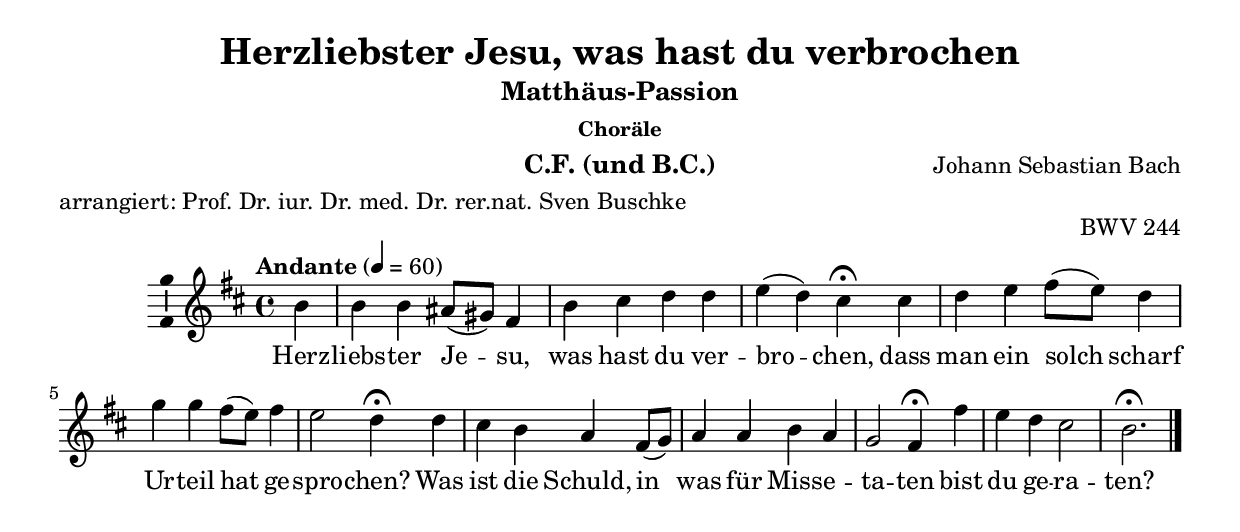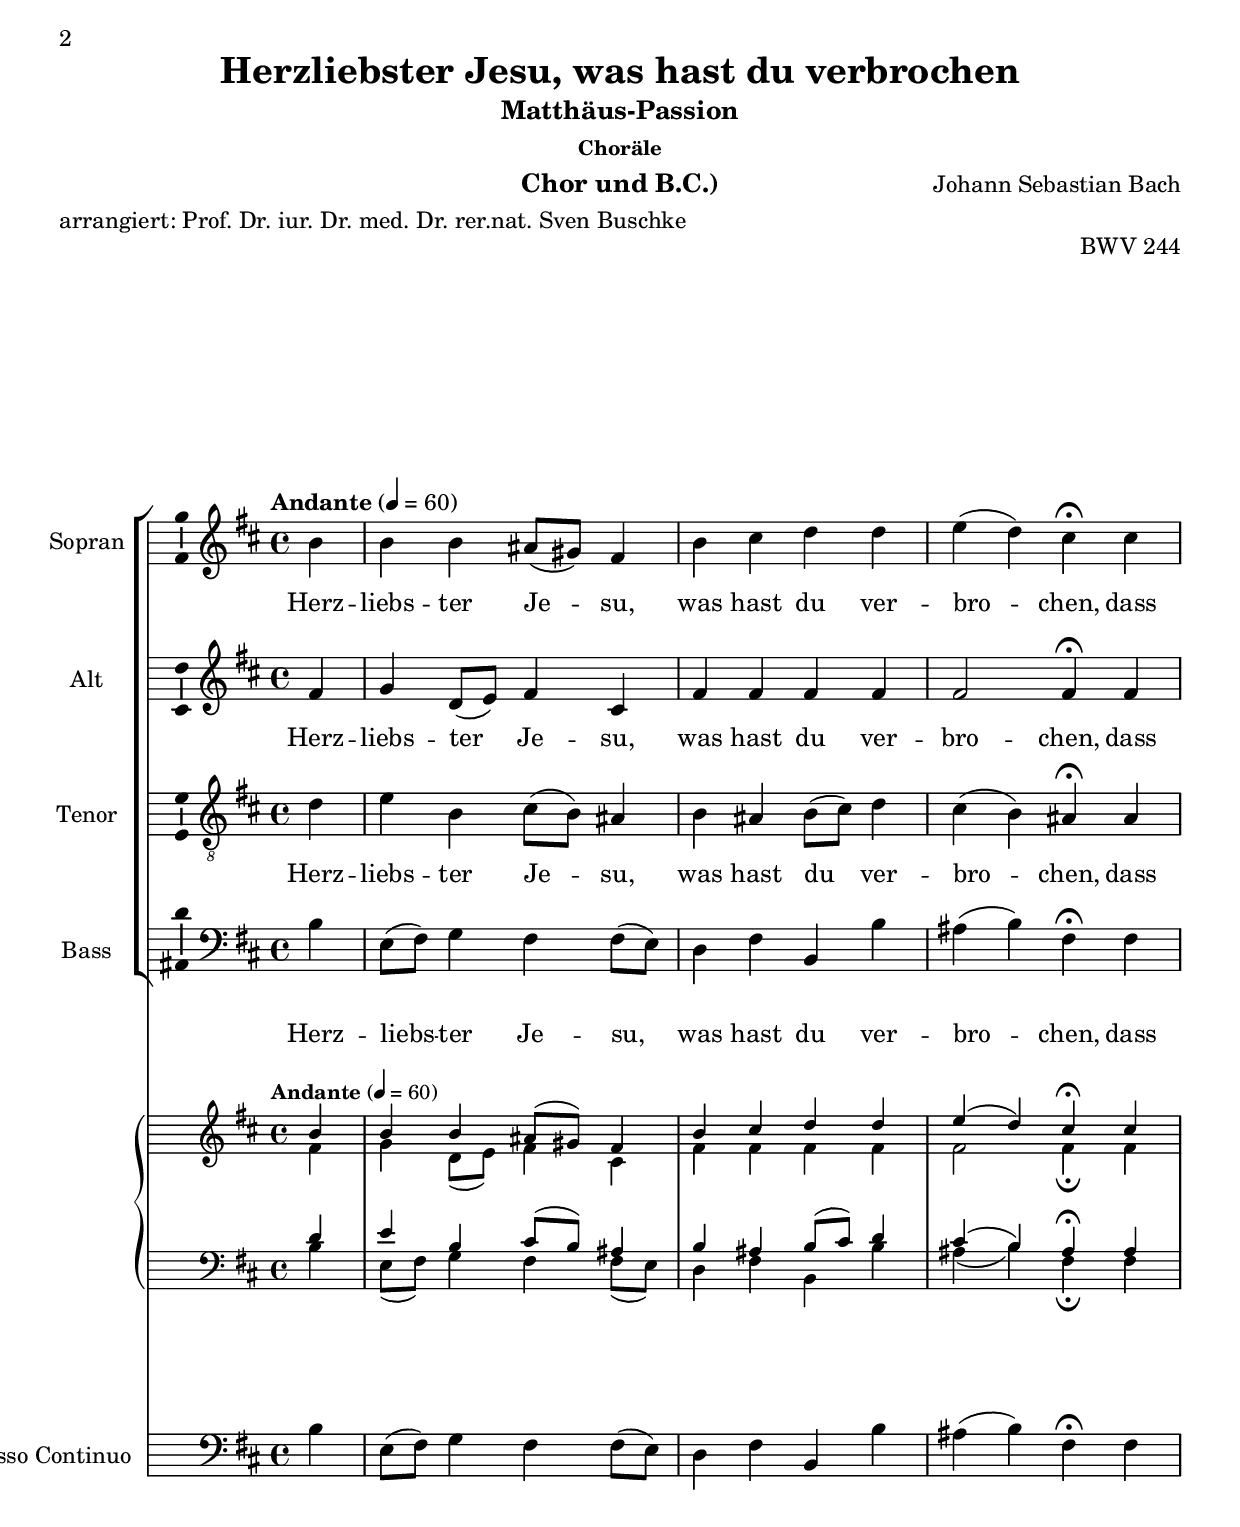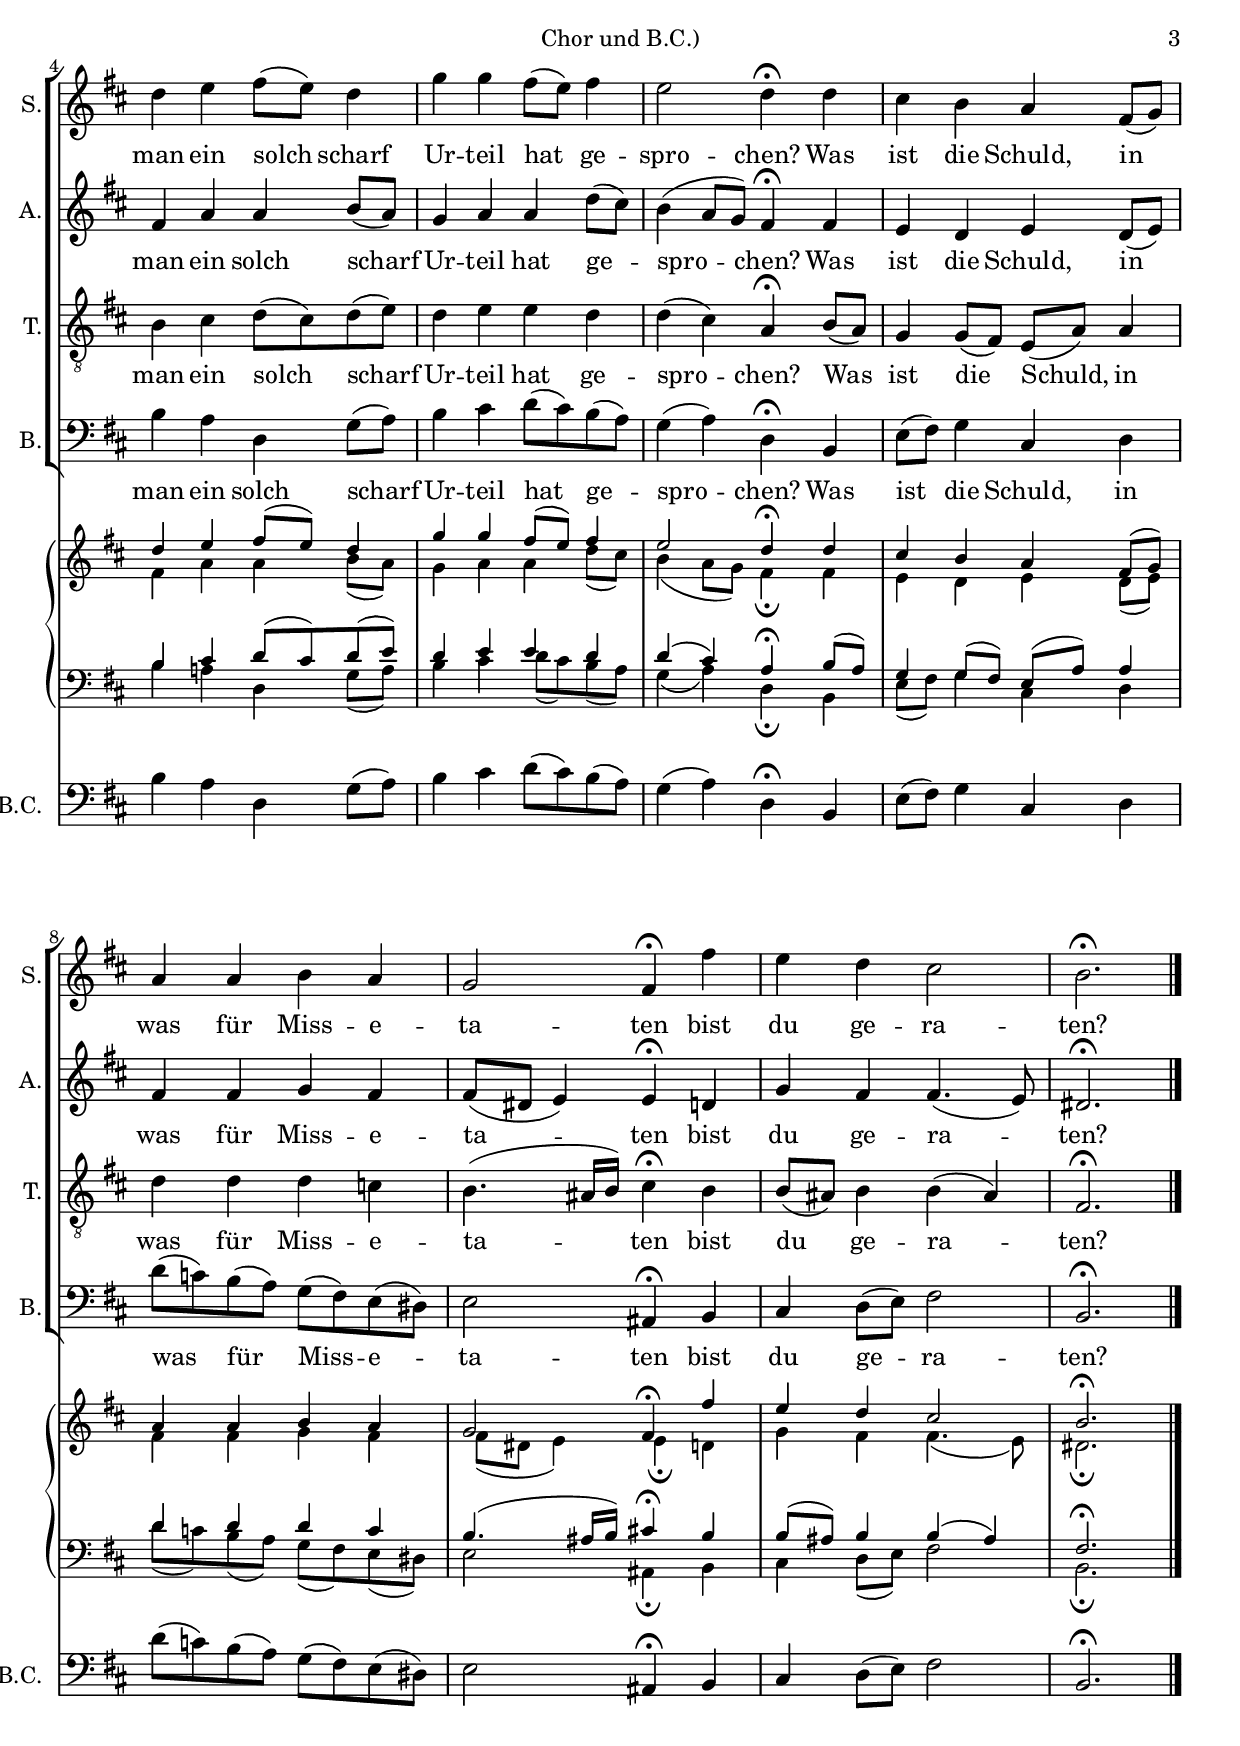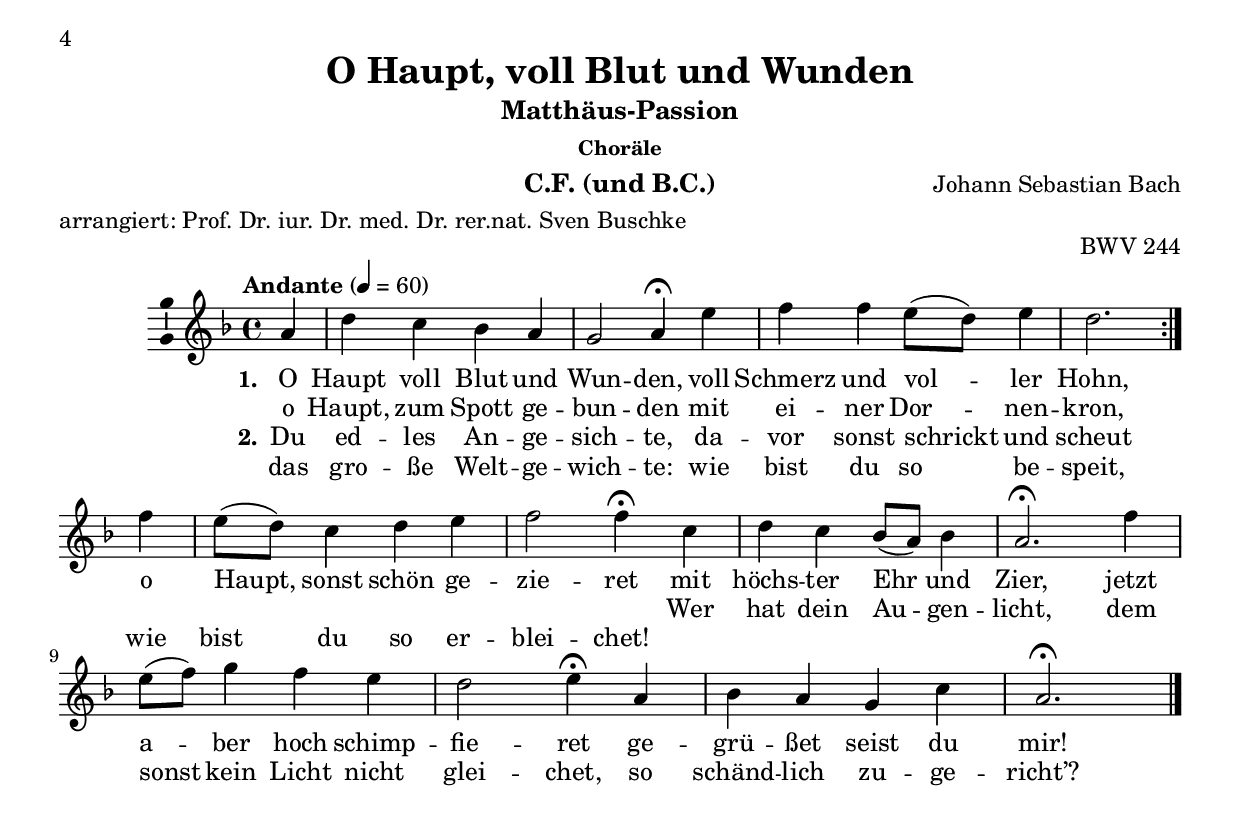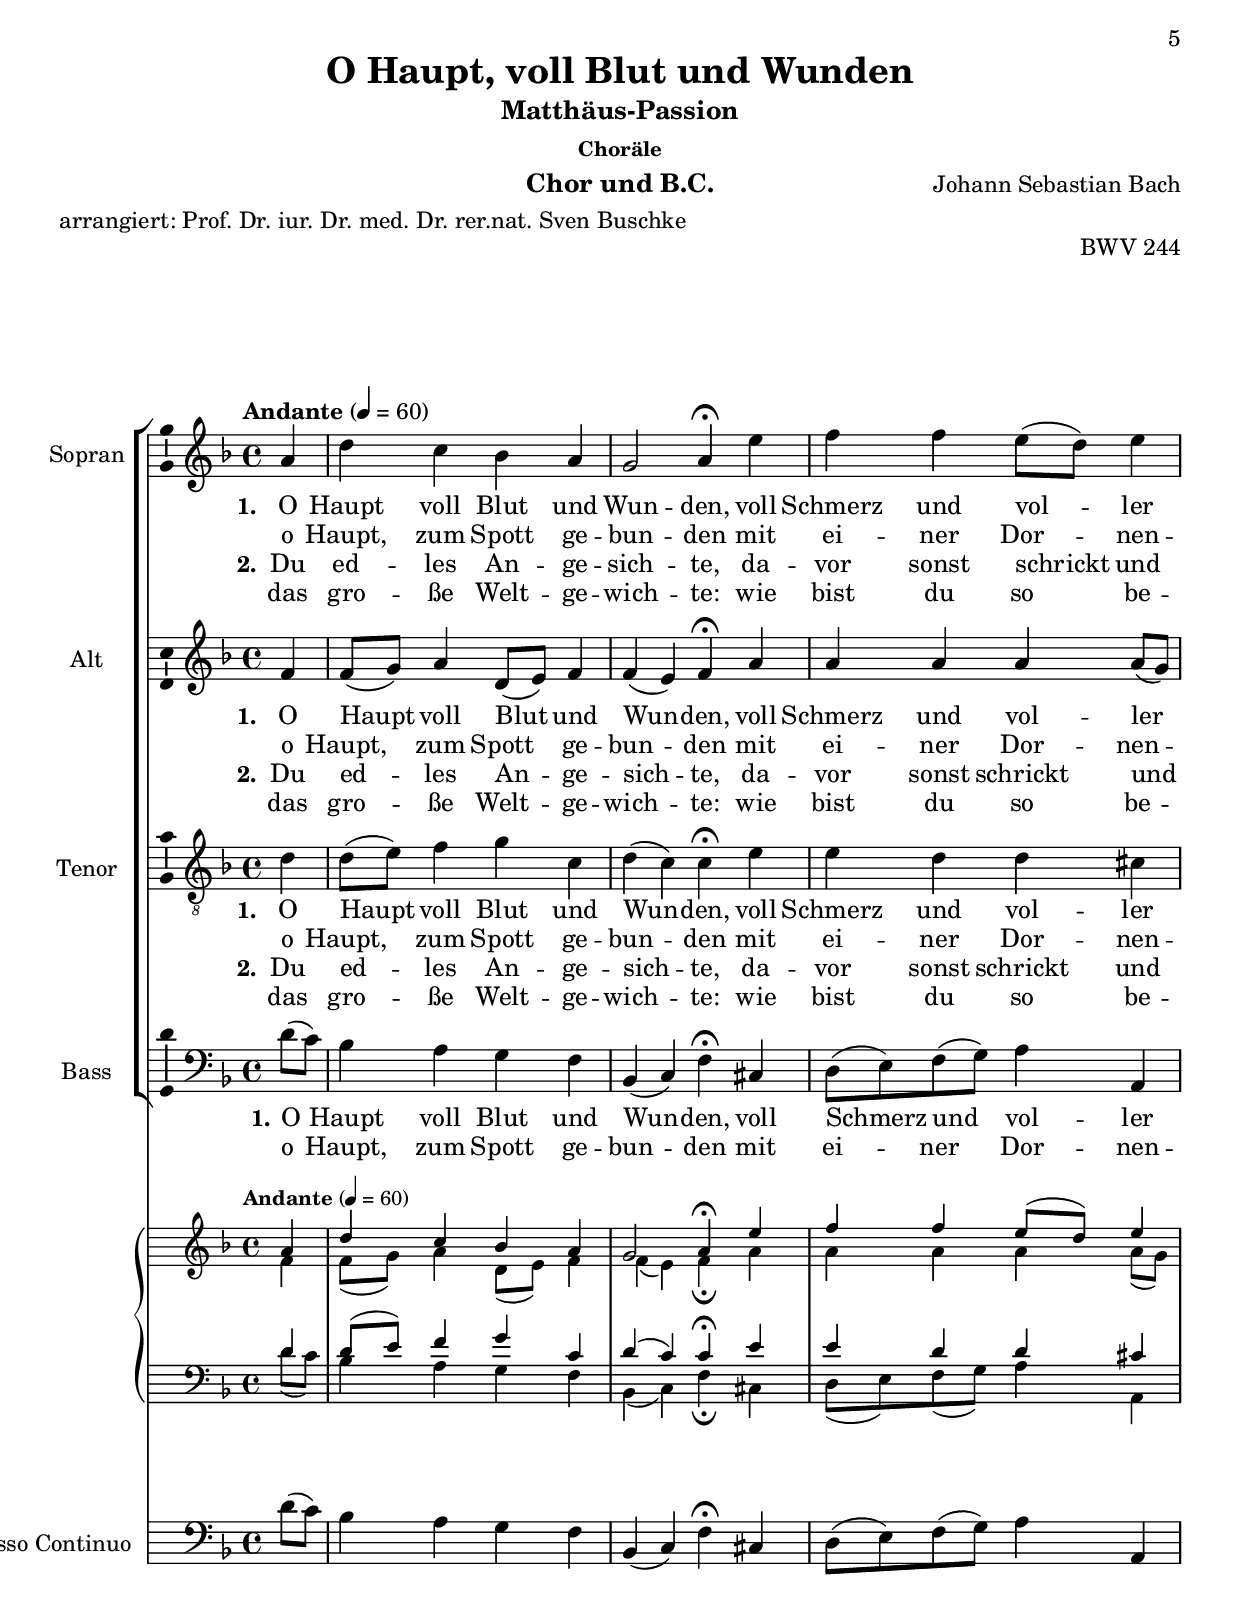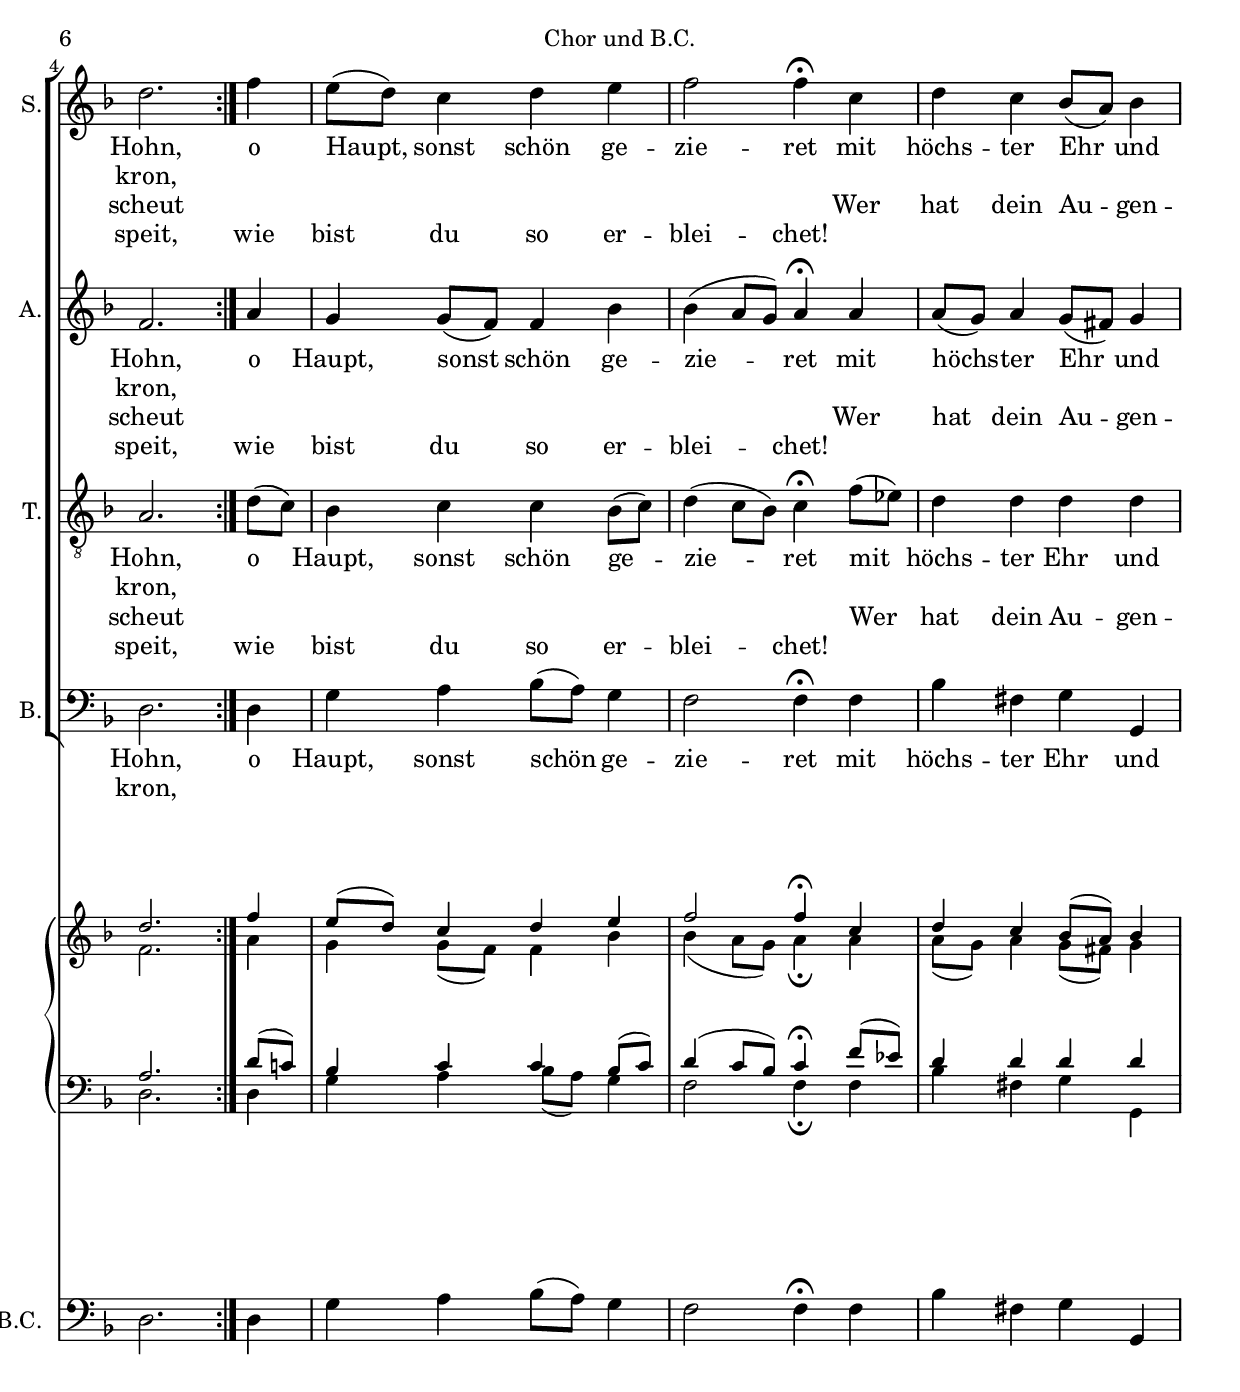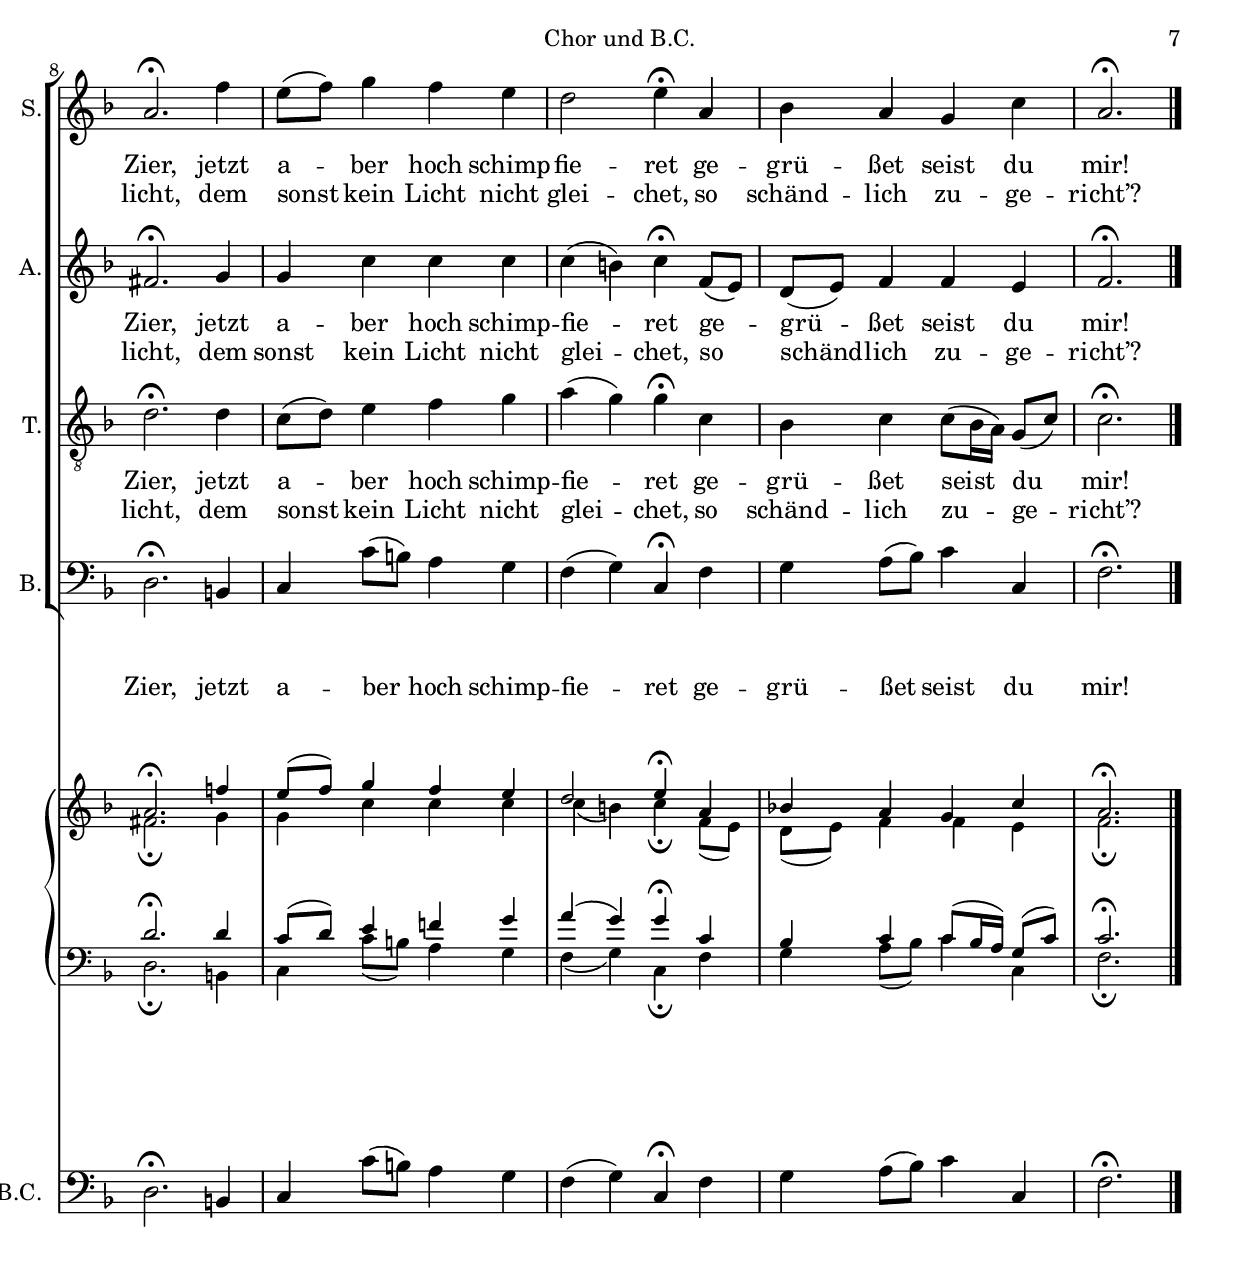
\version "2.24.3"
\language "english"

\header {
  dedication = ""
  title = "NN"
  subtitle = "Matthäus-Passion"
  subsubtitle = "Choräle"
  instrument = "Chor und BC"
  composer = "Johann Sebastian Bach"
  arranger = ""
  poet = ""
  meter = "arrangiert: Prof. Dr. iur. Dr. med. Dr. rer.nat. Sven Buschke"
  piece = ""
  opus = "BWV 244"
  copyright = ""
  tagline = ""
}

\paper {
  #(set-paper-size "a4")
}

global = {
  \key c \major
  \numericTimeSignature
  \time 4/4
  \tempo "Andante" 4=50
}

%%%%%%%%%%%%%%%%%%%%%
% Herzliebster Jesu, CF
%%%%%%%%%%%%%%%%%%%%%

globalA = {
  \key b \minor
%   \numericTimeSignature
  \time 4/4
  \tempo "Andante" 4=60
}

scoreAChordNames = \chordmode {
  \globalA
  \germanChords
  % Chords follow here.
  
}

scoreAMelody = \relative c'' {
  \globalA
  % Music follows here.
  \partial 4
  b4
  b b as8(gs) fs4 b cs d d e(d) cs\fermata
  cs d e fs8(e) d4 g g fs8(e) fs4 e2 d4\fermata
  d cs b a fs8(g) a4 a b a g2 fs4\fermata
  fs' e d cs2 b2.\fermata
  \bar "|."  
}

scoreAVerse = \lyricmode {
  % Lyrics follow here.
  Herz -- liebs -- ter Je -- su, was hast du ver -- bro -- chen,
  dass man ein solch scharf Ur -- teil hat ge -- spro -- chen?
  Was ist die Schuld, in was für Miss -- e -- ta -- ten bist du ge -- ra -- ten?  
}

scoreABcMusic = \relative c {
  \globalA
  % Music follows here.
  
}

scoreABcFigures = \figuremode {
  \globalA
  \override Staff.BassFigureAlignmentPositioning #'direction = #DOWN
  % Figures follow here.
  
}

scoreALeadSheetPart = <<
  \new ChordNames \scoreAChordNames
  \new Staff \with {
    \consists "Ambitus_engraver"
  } { \scoreAMelody }
  \addlyrics { \scoreAVerse }
>>

scoreABassoContinuoPart = <<
  \new Staff \with {
    instrumentName = "Basso Continuo"
    shortInstrumentName = "B.C."
    midiInstrument = "cello"
  } { \clef bass \scoreABcMusic }
  \new FiguredBass \scoreABcFigures
>>

\bookpart {
  \header {
    title = "Herzliebster Jesu, was hast du verbrochen"
    instrument = "C.F. (und B.C.)"
  }
  \score {
    <<
      \scoreALeadSheetPart
%       \scoreABassoContinuoPart
    >>
    \layout { }
    \midi { }
  }
}

%%%%%%%%%%%%%%%%%%%%%
% Herzliebster Jesu, Chor
%%%%%%%%%%%%%%%%%%%%%

globalB = \globalA

scoreBSoprano = \relative c'' {
  \globalB
  % Music follows here.
  \scoreAMelody
}

scoreBAlto = \relative c' {
  \globalB
  % Music follows here.
  \partial 4
  fs4
  g
  d8(e) fs4 cs fs fs fs fs fs2 fs4\fermata
  fs fs a a b8(a) g4 a a d8(cs) b4(a8 g) fs4\fermata
  fs e d e d8(e) fs4 fs g fs fs8(ds e4) e\fermata
  d g fs fs4.(e8) ds2.\fermata  
}

scoreBTenor = \relative c' {
  \globalB
  % Music follows here.
  \partial 4
  d4
  e b cs8(b) as4 b as b8(cs) d4 cs(b) as\fermata
  as b cs d8(cs) d(e) d4 e e d d(cs) a\fermata
  b8(a) g4 g8(fs) e(a) a4 d d d c b4.(as16 b) cs4\fermata
  b b8(as) b4 b(as) fs2.\fermata  
}

scoreBBass = \relative c {
  \globalB
  % Music follows here.
  \partial 4
  b'4
  e,8(fs) g4 fs fs8(e) d4 fs b, b' as(b) fs\fermata
  fs b a d, g8(a) b4 cs d8(cs) b(a) g4(a) d,\fermata
  b e8(fs) g4 cs, d d'8(c) b(a) g(fs) e(ds) e2 as,4\fermata
  b cs d8(e) fs2 b,2.\fermata  
}

scoreBVerse = \lyricmode {
  % Lyrics follow here.
  \scoreAVerse
}

scoreBPianoReduction = \new PianoStaff \with {
  fontSize = #-1
  \override StaffSymbol #'staff-space = #(magstep -1)
} <<
  \new Staff \with {
    \consists "Mark_engraver"
    \consists "Metronome_mark_engraver"
    \remove "Staff_performer"
  } {
    #(set-accidental-style 'piano)
    <<
      \scoreBSoprano \\
      \scoreBAlto
    >>
  }
  \new Staff \with {
    \remove "Staff_performer"
  } {
    \clef bass
    #(set-accidental-style 'piano)
    <<
      \scoreBTenor \\
      \scoreBBass
    >>
  }
>>

scoreBRehearsalMidi = #
(define-music-function
 (parser location name midiInstrument lyrics) (string? string? ly:music?)
 #{
   \unfoldRepeats <<
     \new Staff = "soprano" \new Voice = "soprano" { \scoreBSoprano }
     \new Staff = "alto" \new Voice = "alto" { \scoreBAlto }
     \new Staff = "tenor" \new Voice = "tenor" { \scoreBTenor }
     \new Staff = "bass" \new Voice = "bass" { \scoreBBass }
     \context Staff = $name {
       \set Score.midiMinimumVolume = #0.5
       \set Score.midiMaximumVolume = #0.5
       \set Score.tempoWholesPerMinute = #(ly:make-moment 50 4)
       \set Staff.midiMinimumVolume = #0.8
       \set Staff.midiMaximumVolume = #1.0
       \set Staff.midiInstrument = $midiInstrument
     }
     \new Lyrics \with {
       alignBelowContext = $name
     } \lyricsto $name $lyrics
   >>
 #})

scoreBBcMusic = \relative c {
  \globalB
  % Music follows here.
  \scoreBBass
}

scoreBBcFigures = \figuremode {
  \globalB
  \override Staff.BassFigureAlignmentPositioning #'direction = #DOWN
  % Figures follow here.
  
}

scoreBChordNames = \chordmode {
  \globalB
  \germanChords
  % Chords follow here.
  
}

scoreBChoirPart = <<
  \new ChoirStaff <<
    \new Staff \with {
      midiInstrument = "choir aahs"
      instrumentName = "Sopran"
      shortInstrumentName = "S."
      \consists "Ambitus_engraver"
    } \new Voice = "soprano" \scoreBSoprano
    \new Lyrics \with {
      \override VerticalAxisGroup #'staff-affinity = #CENTER
    } \lyricsto "soprano" \scoreBVerse
    \new Staff \with {
      midiInstrument = "choir aahs"
      instrumentName = "Alt"
      shortInstrumentName = "A."
      \consists "Ambitus_engraver"
    } \new Voice = "alto" \scoreBAlto
    \new Lyrics \with {
      \override VerticalAxisGroup #'staff-affinity = #CENTER
    } \lyricsto "alto" \scoreBVerse
    \new Staff \with {
      midiInstrument = "choir aahs"
      instrumentName = "Tenor"
      shortInstrumentName = "T."
      \consists "Ambitus_engraver"
    } {
      \clef "treble_8"
      \new Voice = "tenor" \scoreBTenor
    }
    \new Lyrics \with {
      \override VerticalAxisGroup #'staff-affinity = #CENTER
    } \lyricsto "tenor" \scoreBVerse
    \new Staff \with {
      midiInstrument = "choir aahs"
      instrumentName = "Bass"
      shortInstrumentName = "B."
      \consists "Ambitus_engraver"
    } {
      \clef bass
      \new Voice = "bass" \scoreBBass
    }
    \new Lyrics \with {
      \override VerticalAxisGroup #'staff-affinity = #CENTER
    } \lyricsto "bass" \scoreBVerse
  >>
  \scoreBPianoReduction
>>

scoreBBassoContinuoPart = <<
  \new Staff \with {
    instrumentName = "Basso Continuo"
    shortInstrumentName = "B.C."
    midiInstrument = "cello"
  } { \clef bass \scoreBBcMusic }
  \new FiguredBass \scoreBBcFigures
>>

scoreBChordsPart = \new ChordNames \scoreBChordNames

\bookpart {
  \header {
    title = "Herzliebster Jesu, was hast du verbrochen"
    instrument = "Chor und B.C.)"
  }
  \score {
    <<
      \scoreBChoirPart
      \scoreBBassoContinuoPart
      \scoreBChordsPart
    >>
    \layout { }
    \midi { }
  }
}

% Rehearsal MIDI files:
\book {
  \bookOutputSuffix "soprano"
  \score {
    \scoreBRehearsalMidi "soprano" "soprano sax" \scoreBVerse
    \midi { }
  }
}

\book {
  \bookOutputSuffix "alto"
  \score {
    \scoreBRehearsalMidi "alto" "soprano sax" \scoreBVerse
    \midi { }
  }
}

\book {
  \bookOutputSuffix "tenor"
  \score {
    \scoreBRehearsalMidi "tenor" "tenor sax" \scoreBVerse
    \midi { }
  }
}

\book {
  \bookOutputSuffix "bass"
  \score {
    \scoreBRehearsalMidi "bass" "tenor sax" \scoreBVerse
    \midi { }
  }
}


scoreCChordNames = \chordmode {
  \global
  \germanChords
  % Chords follow here.
  
}

scoreCMelody = \relative c'' {
  \global
  % Music follows here.
  
}

scoreCVerse = \lyricmode {
  % Lyrics follow here.
  
}

scoreCBcMusic = \relative c {
  \global
  % Music follows here.
  
}

scoreCBcFigures = \figuremode {
  \global
  \override Staff.BassFigureAlignmentPositioning #'direction = #DOWN
  % Figures follow here.
  
}

scoreCLeadSheetPart = <<
  \new ChordNames \scoreCChordNames
  \new Staff \with {
    \consists "Ambitus_engraver"
  } { \scoreCMelody }
  \addlyrics { \scoreCVerse }
>>

scoreCBassoContinuoPart = <<
  \new Staff \with {
    instrumentName = "Basso Continuo"
    shortInstrumentName = "B.C."
    midiInstrument = "cello"
  } { \clef bass \scoreCBcMusic }
  \new FiguredBass \scoreCBcFigures
>>

\bookpart {
  \score {
    <<
      \scoreCLeadSheetPart
      \scoreCBassoContinuoPart
    >>
    \layout { }
    \midi { }
  }
}

scoreDSoprano = \relative c'' {
  \global
  % Music follows here.
  
}

scoreDAlto = \relative c' {
  \global
  % Music follows here.
  
}

scoreDTenor = \relative c' {
  \global
  % Music follows here.
  
}

scoreDBass = \relative c {
  \global
  % Music follows here.
  
}

scoreDVerse = \lyricmode {
  % Lyrics follow here.
  
}

scoreDPianoReduction = \new PianoStaff \with {
  fontSize = #-1
  \override StaffSymbol #'staff-space = #(magstep -1)
} <<
  \new Staff \with {
    \consists "Mark_engraver"
    \consists "Metronome_mark_engraver"
    \remove "Staff_performer"
  } {
    #(set-accidental-style 'piano)
    <<
      \scoreDSoprano \\
      \scoreDAlto
    >>
  }
  \new Staff \with {
    \remove "Staff_performer"
  } {
    \clef bass
    #(set-accidental-style 'piano)
    <<
      \scoreDTenor \\
      \scoreDBass
    >>
  }
>>

scoreDRehearsalMidi = #
(define-music-function
 (parser location name midiInstrument lyrics) (string? string? ly:music?)
 #{
   \unfoldRepeats <<
     \new Staff = "soprano" \new Voice = "soprano" { \scoreDSoprano }
     \new Staff = "alto" \new Voice = "alto" { \scoreDAlto }
     \new Staff = "tenor" \new Voice = "tenor" { \scoreDTenor }
     \new Staff = "bass" \new Voice = "bass" { \scoreDBass }
     \context Staff = $name {
       \set Score.midiMinimumVolume = #0.5
       \set Score.midiMaximumVolume = #0.5
       \set Score.tempoWholesPerMinute = #(ly:make-moment 50 4)
       \set Staff.midiMinimumVolume = #0.8
       \set Staff.midiMaximumVolume = #1.0
       \set Staff.midiInstrument = $midiInstrument
     }
     \new Lyrics \with {
       alignBelowContext = $name
     } \lyricsto $name $lyrics
   >>
 #})

scoreDBcMusic = \relative c {
  \global
  % Music follows here.
  
}

scoreDBcFigures = \figuremode {
  \global
  \override Staff.BassFigureAlignmentPositioning #'direction = #DOWN
  % Figures follow here.
  
}

scoreDChordNames = \chordmode {
  \global
  \germanChords
  % Chords follow here.
  
}

scoreDChoirPart = <<
  \new ChoirStaff <<
    \new Staff \with {
      midiInstrument = "choir aahs"
      instrumentName = "Sopran"
      shortInstrumentName = "S."
      \consists "Ambitus_engraver"
    } \new Voice = "soprano" \scoreDSoprano
    \new Lyrics \with {
      \override VerticalAxisGroup #'staff-affinity = #CENTER
    } \lyricsto "soprano" \scoreDVerse
    \new Staff \with {
      midiInstrument = "choir aahs"
      instrumentName = "Alt"
      shortInstrumentName = "A."
      \consists "Ambitus_engraver"
    } \new Voice = "alto" \scoreDAlto
    \new Lyrics \with {
      \override VerticalAxisGroup #'staff-affinity = #CENTER
    } \lyricsto "alto" \scoreDVerse
    \new Staff \with {
      midiInstrument = "choir aahs"
      instrumentName = "Tenor"
      shortInstrumentName = "T."
      \consists "Ambitus_engraver"
    } {
      \clef "treble_8"
      \new Voice = "tenor" \scoreDTenor
    }
    \new Lyrics \with {
      \override VerticalAxisGroup #'staff-affinity = #CENTER
    } \lyricsto "tenor" \scoreDVerse
    \new Staff \with {
      midiInstrument = "choir aahs"
      instrumentName = "Bass"
      shortInstrumentName = "B."
      \consists "Ambitus_engraver"
    } {
      \clef bass
      \new Voice = "bass" \scoreDBass
    }
  >>
  \scoreDPianoReduction
>>

scoreDBassoContinuoPart = <<
  \new Staff \with {
    instrumentName = "Basso Continuo"
    shortInstrumentName = "B.C."
    midiInstrument = "cello"
  } { \clef bass \scoreDBcMusic }
  \new FiguredBass \scoreDBcFigures
>>

scoreDChordsPart = \new ChordNames \scoreDChordNames

\bookpart {
  \score {
    <<
      \scoreDChoirPart
      \scoreDBassoContinuoPart
      \scoreDChordsPart
    >>
    \layout { }
    \midi { }
  }
}

% Rehearsal MIDI files:
\book {
  \bookOutputSuffix "soprano"
  \score {
    \scoreDRehearsalMidi "soprano" "soprano sax" \scoreDVerse
    \midi { }
  }
}

\book {
  \bookOutputSuffix "alto"
  \score {
    \scoreDRehearsalMidi "alto" "soprano sax" \scoreDVerse
    \midi { }
  }
}

\book {
  \bookOutputSuffix "tenor"
  \score {
    \scoreDRehearsalMidi "tenor" "tenor sax" \scoreDVerse
    \midi { }
  }
}

\book {
  \bookOutputSuffix "bass"
  \score {
    \scoreDRehearsalMidi "bass" "tenor sax" \scoreDVerse
    \midi { }
  }
}


scoreEChordNames = \chordmode {
  \global
  \germanChords
  % Chords follow here.
  
}

scoreEMelody = \relative c'' {
  \global
  % Music follows here.
  
}

scoreEVerse = \lyricmode {
  % Lyrics follow here.
  
}

scoreEBcMusic = \relative c {
  \global
  % Music follows here.
  
}

scoreEBcFigures = \figuremode {
  \global
  \override Staff.BassFigureAlignmentPositioning #'direction = #DOWN
  % Figures follow here.
  
}

scoreELeadSheetPart = <<
  \new ChordNames \scoreEChordNames
  \new Staff \with {
    \consists "Ambitus_engraver"
  } { \scoreEMelody }
  \addlyrics { \scoreEVerse }
>>

scoreEBassoContinuoPart = <<
  \new Staff \with {
    instrumentName = "Basso Continuo"
    shortInstrumentName = "B.C."
    midiInstrument = "cello"
  } { \clef bass \scoreEBcMusic }
  \new FiguredBass \scoreEBcFigures
>>

\bookpart {
  \score {
    <<
      \scoreELeadSheetPart
      \scoreEBassoContinuoPart
    >>
    \layout { }
    \midi { }
  }
}

scoreFSoprano = \relative c'' {
  \global
  % Music follows here.
  
}

scoreFAlto = \relative c' {
  \global
  % Music follows here.
  
}

scoreFTenor = \relative c' {
  \global
  % Music follows here.
  
}

scoreFBass = \relative c {
  \global
  % Music follows here.
  
}

scoreFVerse = \lyricmode {
  % Lyrics follow here.
  
}

scoreFPianoReduction = \new PianoStaff \with {
  fontSize = #-1
  \override StaffSymbol #'staff-space = #(magstep -1)
} <<
  \new Staff \with {
    \consists "Mark_engraver"
    \consists "Metronome_mark_engraver"
    \remove "Staff_performer"
  } {
    #(set-accidental-style 'piano)
    <<
      \scoreFSoprano \\
      \scoreFAlto
    >>
  }
  \new Staff \with {
    \remove "Staff_performer"
  } {
    \clef bass
    #(set-accidental-style 'piano)
    <<
      \scoreFTenor \\
      \scoreFBass
    >>
  }
>>

scoreFRehearsalMidi = #
(define-music-function
 (parser location name midiInstrument lyrics) (string? string? ly:music?)
 #{
   \unfoldRepeats <<
     \new Staff = "soprano" \new Voice = "soprano" { \scoreFSoprano }
     \new Staff = "alto" \new Voice = "alto" { \scoreFAlto }
     \new Staff = "tenor" \new Voice = "tenor" { \scoreFTenor }
     \new Staff = "bass" \new Voice = "bass" { \scoreFBass }
     \context Staff = $name {
       \set Score.midiMinimumVolume = #0.5
       \set Score.midiMaximumVolume = #0.5
       \set Score.tempoWholesPerMinute = #(ly:make-moment 50 4)
       \set Staff.midiMinimumVolume = #0.8
       \set Staff.midiMaximumVolume = #1.0
       \set Staff.midiInstrument = $midiInstrument
     }
     \new Lyrics \with {
       alignBelowContext = $name
     } \lyricsto $name $lyrics
   >>
 #})

scoreFBcMusic = \relative c {
  \global
  % Music follows here.
  
}

scoreFBcFigures = \figuremode {
  \global
  \override Staff.BassFigureAlignmentPositioning #'direction = #DOWN
  % Figures follow here.
  
}

scoreFChordNames = \chordmode {
  \global
  \germanChords
  % Chords follow here.
  
}

scoreFChoirPart = <<
  \new ChoirStaff <<
    \new Staff \with {
      midiInstrument = "choir aahs"
      instrumentName = "Sopran"
      shortInstrumentName = "S."
      \consists "Ambitus_engraver"
    } \new Voice = "soprano" \scoreFSoprano
    \new Lyrics \with {
      \override VerticalAxisGroup #'staff-affinity = #CENTER
    } \lyricsto "soprano" \scoreFVerse
    \new Staff \with {
      midiInstrument = "choir aahs"
      instrumentName = "Alt"
      shortInstrumentName = "A."
      \consists "Ambitus_engraver"
    } \new Voice = "alto" \scoreFAlto
    \new Lyrics \with {
      \override VerticalAxisGroup #'staff-affinity = #CENTER
    } \lyricsto "alto" \scoreFVerse
    \new Staff \with {
      midiInstrument = "choir aahs"
      instrumentName = "Tenor"
      shortInstrumentName = "T."
      \consists "Ambitus_engraver"
    } {
      \clef "treble_8"
      \new Voice = "tenor" \scoreFTenor
    }
    \new Lyrics \with {
      \override VerticalAxisGroup #'staff-affinity = #CENTER
    } \lyricsto "tenor" \scoreFVerse
    \new Staff \with {
      midiInstrument = "choir aahs"
      instrumentName = "Bass"
      shortInstrumentName = "B."
      \consists "Ambitus_engraver"
    } {
      \clef bass
      \new Voice = "bass" \scoreFBass
    }
  >>
  \scoreFPianoReduction
>>

scoreFBassoContinuoPart = <<
  \new Staff \with {
    instrumentName = "Basso Continuo"
    shortInstrumentName = "B.C."
    midiInstrument = "cello"
  } { \clef bass \scoreFBcMusic }
  \new FiguredBass \scoreFBcFigures
>>

scoreFChordsPart = \new ChordNames \scoreFChordNames

\bookpart {
  \score {
    <<
      \scoreFChoirPart
      \scoreFBassoContinuoPart
      \scoreFChordsPart
    >>
    \layout { }
    \midi { }
  }
}

% Rehearsal MIDI files:
\book {
  \bookOutputSuffix "soprano"
  \score {
    \scoreFRehearsalMidi "soprano" "soprano sax" \scoreFVerse
    \midi { }
  }
}

\book {
  \bookOutputSuffix "alto"
  \score {
    \scoreFRehearsalMidi "alto" "soprano sax" \scoreFVerse
    \midi { }
  }
}

\book {
  \bookOutputSuffix "tenor"
  \score {
    \scoreFRehearsalMidi "tenor" "tenor sax" \scoreFVerse
    \midi { }
  }
}

\book {
  \bookOutputSuffix "bass"
  \score {
    \scoreFRehearsalMidi "bass" "tenor sax" \scoreFVerse
    \midi { }
  }
}


scoreGChordNames = \chordmode {
  \global
  \germanChords
  % Chords follow here.
  
}

scoreGMelody = \relative c'' {
  \global
  % Music follows here.
  
}

scoreGVerse = \lyricmode {
  % Lyrics follow here.
  
}

scoreGBcMusic = \relative c {
  \global
  % Music follows here.
  
}

scoreGBcFigures = \figuremode {
  \global
  \override Staff.BassFigureAlignmentPositioning #'direction = #DOWN
  % Figures follow here.
  
}

scoreGLeadSheetPart = <<
  \new ChordNames \scoreGChordNames
  \new Staff \with {
    \consists "Ambitus_engraver"
  } { \scoreGMelody }
  \addlyrics { \scoreGVerse }
>>

scoreGBassoContinuoPart = <<
  \new Staff \with {
    instrumentName = "Basso Continuo"
    shortInstrumentName = "B.C."
    midiInstrument = "cello"
  } { \clef bass \scoreGBcMusic }
  \new FiguredBass \scoreGBcFigures
>>

\bookpart {
  \score {
    <<
      \scoreGLeadSheetPart
      \scoreGBassoContinuoPart
    >>
    \layout { }
    \midi { }
  }
}

scoreHSoprano = \relative c'' {
  \global
  % Music follows here.
  
}

scoreHAlto = \relative c' {
  \global
  % Music follows here.
  
}

scoreHTenor = \relative c' {
  \global
  % Music follows here.
  
}

scoreHBass = \relative c {
  \global
  % Music follows here.
  
}

scoreHVerse = \lyricmode {
  % Lyrics follow here.
  
}

scoreHPianoReduction = \new PianoStaff \with {
  fontSize = #-1
  \override StaffSymbol #'staff-space = #(magstep -1)
} <<
  \new Staff \with {
    \consists "Mark_engraver"
    \consists "Metronome_mark_engraver"
    \remove "Staff_performer"
  } {
    #(set-accidental-style 'piano)
    <<
      \scoreHSoprano \\
      \scoreHAlto
    >>
  }
  \new Staff \with {
    \remove "Staff_performer"
  } {
    \clef bass
    #(set-accidental-style 'piano)
    <<
      \scoreHTenor \\
      \scoreHBass
    >>
  }
>>

scoreHRehearsalMidi = #
(define-music-function
 (parser location name midiInstrument lyrics) (string? string? ly:music?)
 #{
   \unfoldRepeats <<
     \new Staff = "soprano" \new Voice = "soprano" { \scoreHSoprano }
     \new Staff = "alto" \new Voice = "alto" { \scoreHAlto }
     \new Staff = "tenor" \new Voice = "tenor" { \scoreHTenor }
     \new Staff = "bass" \new Voice = "bass" { \scoreHBass }
     \context Staff = $name {
       \set Score.midiMinimumVolume = #0.5
       \set Score.midiMaximumVolume = #0.5
       \set Score.tempoWholesPerMinute = #(ly:make-moment 50 4)
       \set Staff.midiMinimumVolume = #0.8
       \set Staff.midiMaximumVolume = #1.0
       \set Staff.midiInstrument = $midiInstrument
     }
     \new Lyrics \with {
       alignBelowContext = $name
     } \lyricsto $name $lyrics
   >>
 #})

scoreHBcMusic = \relative c {
  \global
  % Music follows here.
  
}

scoreHBcFigures = \figuremode {
  \global
  \override Staff.BassFigureAlignmentPositioning #'direction = #DOWN
  % Figures follow here.
  
}

scoreHChordNames = \chordmode {
  \global
  \germanChords
  % Chords follow here.
  
}

scoreHChoirPart = <<
  \new ChoirStaff <<
    \new Staff \with {
      midiInstrument = "choir aahs"
      instrumentName = "Sopran"
      shortInstrumentName = "S."
      \consists "Ambitus_engraver"
    } \new Voice = "soprano" \scoreHSoprano
    \new Lyrics \with {
      \override VerticalAxisGroup #'staff-affinity = #CENTER
    } \lyricsto "soprano" \scoreHVerse
    \new Staff \with {
      midiInstrument = "choir aahs"
      instrumentName = "Alt"
      shortInstrumentName = "A."
      \consists "Ambitus_engraver"
    } \new Voice = "alto" \scoreHAlto
    \new Lyrics \with {
      \override VerticalAxisGroup #'staff-affinity = #CENTER
    } \lyricsto "alto" \scoreHVerse
    \new Staff \with {
      midiInstrument = "choir aahs"
      instrumentName = "Tenor"
      shortInstrumentName = "T."
      \consists "Ambitus_engraver"
    } {
      \clef "treble_8"
      \new Voice = "tenor" \scoreHTenor
    }
    \new Lyrics \with {
      \override VerticalAxisGroup #'staff-affinity = #CENTER
    } \lyricsto "tenor" \scoreHVerse
    \new Staff \with {
      midiInstrument = "choir aahs"
      instrumentName = "Bass"
      shortInstrumentName = "B."
      \consists "Ambitus_engraver"
    } {
      \clef bass
      \new Voice = "bass" \scoreHBass
    }
  >>
  \scoreHPianoReduction
>>

scoreHBassoContinuoPart = <<
  \new Staff \with {
    instrumentName = "Basso Continuo"
    shortInstrumentName = "B.C."
    midiInstrument = "cello"
  } { \clef bass \scoreHBcMusic }
  \new FiguredBass \scoreHBcFigures
>>

scoreHChordsPart = \new ChordNames \scoreHChordNames

\bookpart {
  \score {
    <<
      \scoreHChoirPart
      \scoreHBassoContinuoPart
      \scoreHChordsPart
    >>
    \layout { }
    \midi { }
  }
}

% Rehearsal MIDI files:
\book {
  \bookOutputSuffix "soprano"
  \score {
    \scoreHRehearsalMidi "soprano" "soprano sax" \scoreHVerse
    \midi { }
  }
}

\book {
  \bookOutputSuffix "alto"
  \score {
    \scoreHRehearsalMidi "alto" "soprano sax" \scoreHVerse
    \midi { }
  }
}

\book {
  \bookOutputSuffix "tenor"
  \score {
    \scoreHRehearsalMidi "tenor" "tenor sax" \scoreHVerse
    \midi { }
  }
}

\book {
  \bookOutputSuffix "bass"
  \score {
    \scoreHRehearsalMidi "bass" "tenor sax" \scoreHVerse
    \midi { }
  }
}


scoreIChordNames = \chordmode {
  \global
  \germanChords
  % Chords follow here.
  
}

scoreIMelody = \relative c'' {
  \global
  % Music follows here.
  
}

scoreIVerse = \lyricmode {
  % Lyrics follow here.
  
}

scoreIBcMusic = \relative c {
  \global
  % Music follows here.
  
}

scoreIBcFigures = \figuremode {
  \global
  \override Staff.BassFigureAlignmentPositioning #'direction = #DOWN
  % Figures follow here.
  
}

scoreILeadSheetPart = <<
  \new ChordNames \scoreIChordNames
  \new Staff \with {
    \consists "Ambitus_engraver"
  } { \scoreIMelody }
  \addlyrics { \scoreIVerse }
>>

scoreIBassoContinuoPart = <<
  \new Staff \with {
    instrumentName = "Basso Continuo"
    shortInstrumentName = "B.C."
    midiInstrument = "cello"
  } { \clef bass \scoreIBcMusic }
  \new FiguredBass \scoreIBcFigures
>>

\bookpart {
  \score {
    <<
      \scoreILeadSheetPart
      \scoreIBassoContinuoPart
    >>
    \layout { }
    \midi { }
  }
}

scoreJSoprano = \relative c'' {
  \global
  % Music follows here.
  
}

scoreJAlto = \relative c' {
  \global
  % Music follows here.
  
}

scoreJTenor = \relative c' {
  \global
  % Music follows here.
  
}

scoreJBass = \relative c {
  \global
  % Music follows here.
  
}

scoreJVerse = \lyricmode {
  % Lyrics follow here.
  
}

scoreJPianoReduction = \new PianoStaff \with {
  fontSize = #-1
  \override StaffSymbol #'staff-space = #(magstep -1)
} <<
  \new Staff \with {
    \consists "Mark_engraver"
    \consists "Metronome_mark_engraver"
    \remove "Staff_performer"
  } {
    #(set-accidental-style 'piano)
    <<
      \scoreJSoprano \\
      \scoreJAlto
    >>
  }
  \new Staff \with {
    \remove "Staff_performer"
  } {
    \clef bass
    #(set-accidental-style 'piano)
    <<
      \scoreJTenor \\
      \scoreJBass
    >>
  }
>>

scoreJRehearsalMidi = #
(define-music-function
 (parser location name midiInstrument lyrics) (string? string? ly:music?)
 #{
   \unfoldRepeats <<
     \new Staff = "soprano" \new Voice = "soprano" { \scoreJSoprano }
     \new Staff = "alto" \new Voice = "alto" { \scoreJAlto }
     \new Staff = "tenor" \new Voice = "tenor" { \scoreJTenor }
     \new Staff = "bass" \new Voice = "bass" { \scoreJBass }
     \context Staff = $name {
       \set Score.midiMinimumVolume = #0.5
       \set Score.midiMaximumVolume = #0.5
       \set Score.tempoWholesPerMinute = #(ly:make-moment 50 4)
       \set Staff.midiMinimumVolume = #0.8
       \set Staff.midiMaximumVolume = #1.0
       \set Staff.midiInstrument = $midiInstrument
     }
     \new Lyrics \with {
       alignBelowContext = $name
     } \lyricsto $name $lyrics
   >>
 #})

scoreJBcMusic = \relative c {
  \global
  % Music follows here.
  
}

scoreJBcFigures = \figuremode {
  \global
  \override Staff.BassFigureAlignmentPositioning #'direction = #DOWN
  % Figures follow here.
  
}

scoreJChordNames = \chordmode {
  \global
  \germanChords
  % Chords follow here.
  
}

scoreJChoirPart = <<
  \new ChoirStaff <<
    \new Staff \with {
      midiInstrument = "choir aahs"
      instrumentName = "Sopran"
      shortInstrumentName = "S."
      \consists "Ambitus_engraver"
    } \new Voice = "soprano" \scoreJSoprano
    \new Lyrics \with {
      \override VerticalAxisGroup #'staff-affinity = #CENTER
    } \lyricsto "soprano" \scoreJVerse
    \new Staff \with {
      midiInstrument = "choir aahs"
      instrumentName = "Alt"
      shortInstrumentName = "A."
      \consists "Ambitus_engraver"
    } \new Voice = "alto" \scoreJAlto
    \new Lyrics \with {
      \override VerticalAxisGroup #'staff-affinity = #CENTER
    } \lyricsto "alto" \scoreJVerse
    \new Staff \with {
      midiInstrument = "choir aahs"
      instrumentName = "Tenor"
      shortInstrumentName = "T."
      \consists "Ambitus_engraver"
    } {
      \clef "treble_8"
      \new Voice = "tenor" \scoreJTenor
    }
    \new Lyrics \with {
      \override VerticalAxisGroup #'staff-affinity = #CENTER
    } \lyricsto "tenor" \scoreJVerse
    \new Staff \with {
      midiInstrument = "choir aahs"
      instrumentName = "Bass"
      shortInstrumentName = "B."
      \consists "Ambitus_engraver"
    } {
      \clef bass
      \new Voice = "bass" \scoreJBass
    }
  >>
  \scoreJPianoReduction
>>

scoreJBassoContinuoPart = <<
  \new Staff \with {
    instrumentName = "Basso Continuo"
    shortInstrumentName = "B.C."
    midiInstrument = "cello"
  } { \clef bass \scoreJBcMusic }
  \new FiguredBass \scoreJBcFigures
>>

scoreJChordsPart = \new ChordNames \scoreJChordNames

\bookpart {
  \score {
    <<
      \scoreJChoirPart
      \scoreJBassoContinuoPart
      \scoreJChordsPart
    >>
    \layout { }
    \midi { }
  }
}

% Rehearsal MIDI files:
\book {
  \bookOutputSuffix "soprano"
  \score {
    \scoreJRehearsalMidi "soprano" "soprano sax" \scoreJVerse
    \midi { }
  }
}

\book {
  \bookOutputSuffix "alto"
  \score {
    \scoreJRehearsalMidi "alto" "soprano sax" \scoreJVerse
    \midi { }
  }
}

\book {
  \bookOutputSuffix "tenor"
  \score {
    \scoreJRehearsalMidi "tenor" "tenor sax" \scoreJVerse
    \midi { }
  }
}

\book {
  \bookOutputSuffix "bass"
  \score {
    \scoreJRehearsalMidi "bass" "tenor sax" \scoreJVerse
    \midi { }
  }
}


scoreKChordNames = \chordmode {
  \global
  \germanChords
  % Chords follow here.
  
}

scoreKMelody = \relative c'' {
  \global
  % Music follows here.
  
}

scoreKVerse = \lyricmode {
  % Lyrics follow here.
  
}

scoreKBcMusic = \relative c {
  \global
  % Music follows here.
  
}

scoreKBcFigures = \figuremode {
  \global
  \override Staff.BassFigureAlignmentPositioning #'direction = #DOWN
  % Figures follow here.
  
}

scoreKLeadSheetPart = <<
  \new ChordNames \scoreKChordNames
  \new Staff \with {
    \consists "Ambitus_engraver"
  } { \scoreKMelody }
  \addlyrics { \scoreKVerse }
>>

scoreKBassoContinuoPart = <<
  \new Staff \with {
    instrumentName = "Basso Continuo"
    shortInstrumentName = "B.C."
    midiInstrument = "cello"
  } { \clef bass \scoreKBcMusic }
  \new FiguredBass \scoreKBcFigures
>>

\bookpart {
  \score {
    <<
      \scoreKLeadSheetPart
      \scoreKBassoContinuoPart
    >>
    \layout { }
    \midi { }
  }
}

scoreLSoprano = \relative c'' {
  \global
  % Music follows here.
  
}

scoreLAlto = \relative c' {
  \global
  % Music follows here.
  
}

scoreLTenor = \relative c' {
  \global
  % Music follows here.
  
}

scoreLBass = \relative c {
  \global
  % Music follows here.
  
}

scoreLVerse = \lyricmode {
  % Lyrics follow here.
  
}

scoreLPianoReduction = \new PianoStaff \with {
  fontSize = #-1
  \override StaffSymbol #'staff-space = #(magstep -1)
} <<
  \new Staff \with {
    \consists "Mark_engraver"
    \consists "Metronome_mark_engraver"
    \remove "Staff_performer"
  } {
    #(set-accidental-style 'piano)
    <<
      \scoreLSoprano \\
      \scoreLAlto
    >>
  }
  \new Staff \with {
    \remove "Staff_performer"
  } {
    \clef bass
    #(set-accidental-style 'piano)
    <<
      \scoreLTenor \\
      \scoreLBass
    >>
  }
>>

scoreLRehearsalMidi = #
(define-music-function
 (parser location name midiInstrument lyrics) (string? string? ly:music?)
 #{
   \unfoldRepeats <<
     \new Staff = "soprano" \new Voice = "soprano" { \scoreLSoprano }
     \new Staff = "alto" \new Voice = "alto" { \scoreLAlto }
     \new Staff = "tenor" \new Voice = "tenor" { \scoreLTenor }
     \new Staff = "bass" \new Voice = "bass" { \scoreLBass }
     \context Staff = $name {
       \set Score.midiMinimumVolume = #0.5
       \set Score.midiMaximumVolume = #0.5
       \set Score.tempoWholesPerMinute = #(ly:make-moment 50 4)
       \set Staff.midiMinimumVolume = #0.8
       \set Staff.midiMaximumVolume = #1.0
       \set Staff.midiInstrument = $midiInstrument
     }
     \new Lyrics \with {
       alignBelowContext = $name
     } \lyricsto $name $lyrics
   >>
 #})

scoreLBcMusic = \relative c {
  \global
  % Music follows here.
  
}

scoreLBcFigures = \figuremode {
  \global
  \override Staff.BassFigureAlignmentPositioning #'direction = #DOWN
  % Figures follow here.
  
}

scoreLChordNames = \chordmode {
  \global
  \germanChords
  % Chords follow here.
  
}

scoreLChoirPart = <<
  \new ChoirStaff <<
    \new Staff \with {
      midiInstrument = "choir aahs"
      instrumentName = "Sopran"
      shortInstrumentName = "S."
      \consists "Ambitus_engraver"
    } \new Voice = "soprano" \scoreLSoprano
    \new Lyrics \with {
      \override VerticalAxisGroup #'staff-affinity = #CENTER
    } \lyricsto "soprano" \scoreLVerse
    \new Staff \with {
      midiInstrument = "choir aahs"
      instrumentName = "Alt"
      shortInstrumentName = "A."
      \consists "Ambitus_engraver"
    } \new Voice = "alto" \scoreLAlto
    \new Lyrics \with {
      \override VerticalAxisGroup #'staff-affinity = #CENTER
    } \lyricsto "alto" \scoreLVerse
    \new Staff \with {
      midiInstrument = "choir aahs"
      instrumentName = "Tenor"
      shortInstrumentName = "T."
      \consists "Ambitus_engraver"
    } {
      \clef "treble_8"
      \new Voice = "tenor" \scoreLTenor
    }
    \new Lyrics \with {
      \override VerticalAxisGroup #'staff-affinity = #CENTER
    } \lyricsto "tenor" \scoreLVerse
    \new Staff \with {
      midiInstrument = "choir aahs"
      instrumentName = "Bass"
      shortInstrumentName = "B."
      \consists "Ambitus_engraver"
    } {
      \clef bass
      \new Voice = "bass" \scoreLBass
    }
  >>
  \scoreLPianoReduction
>>

scoreLBassoContinuoPart = <<
  \new Staff \with {
    instrumentName = "Basso Continuo"
    shortInstrumentName = "B.C."
    midiInstrument = "cello"
  } { \clef bass \scoreLBcMusic }
  \new FiguredBass \scoreLBcFigures
>>

scoreLChordsPart = \new ChordNames \scoreLChordNames

\bookpart {
  \score {
    <<
      \scoreLChoirPart
      \scoreLBassoContinuoPart
      \scoreLChordsPart
    >>
    \layout { }
    \midi { }
  }
}

% Rehearsal MIDI files:
\book {
  \bookOutputSuffix "soprano"
  \score {
    \scoreLRehearsalMidi "soprano" "soprano sax" \scoreLVerse
    \midi { }
  }
}

\book {
  \bookOutputSuffix "alto"
  \score {
    \scoreLRehearsalMidi "alto" "soprano sax" \scoreLVerse
    \midi { }
  }
}

\book {
  \bookOutputSuffix "tenor"
  \score {
    \scoreLRehearsalMidi "tenor" "tenor sax" \scoreLVerse
    \midi { }
  }
}

\book {
  \bookOutputSuffix "bass"
  \score {
    \scoreLRehearsalMidi "bass" "tenor sax" \scoreLVerse
    \midi { }
  }
}


scoreMChordNames = \chordmode {
  \global
  \germanChords
  % Chords follow here.
  
}

scoreMMelody = \relative c'' {
  \global
  % Music follows here.
  
}

scoreMVerse = \lyricmode {
  % Lyrics follow here.
  
}

scoreMBcMusic = \relative c {
  \global
  % Music follows here.
  
}

scoreMBcFigures = \figuremode {
  \global
  \override Staff.BassFigureAlignmentPositioning #'direction = #DOWN
  % Figures follow here.
  
}

scoreMLeadSheetPart = <<
  \new ChordNames \scoreMChordNames
  \new Staff \with {
    \consists "Ambitus_engraver"
  } { \scoreMMelody }
  \addlyrics { \scoreMVerse }
>>

scoreMBassoContinuoPart = <<
  \new Staff \with {
    instrumentName = "Basso Continuo"
    shortInstrumentName = "B.C."
    midiInstrument = "cello"
  } { \clef bass \scoreMBcMusic }
  \new FiguredBass \scoreMBcFigures
>>

\bookpart {
  \score {
    <<
      \scoreMLeadSheetPart
      \scoreMBassoContinuoPart
    >>
    \layout { }
    \midi { }
  }
}

scoreNSoprano = \relative c'' {
  \global
  % Music follows here.
  
}

scoreNAlto = \relative c' {
  \global
  % Music follows here.
  
}

scoreNTenor = \relative c' {
  \global
  % Music follows here.
  
}

scoreNBass = \relative c {
  \global
  % Music follows here.
  
}

scoreNVerse = \lyricmode {
  % Lyrics follow here.
  
}

scoreNPianoReduction = \new PianoStaff \with {
  fontSize = #-1
  \override StaffSymbol #'staff-space = #(magstep -1)
} <<
  \new Staff \with {
    \consists "Mark_engraver"
    \consists "Metronome_mark_engraver"
    \remove "Staff_performer"
  } {
    #(set-accidental-style 'piano)
    <<
      \scoreNSoprano \\
      \scoreNAlto
    >>
  }
  \new Staff \with {
    \remove "Staff_performer"
  } {
    \clef bass
    #(set-accidental-style 'piano)
    <<
      \scoreNTenor \\
      \scoreNBass
    >>
  }
>>

scoreNRehearsalMidi = #
(define-music-function
 (parser location name midiInstrument lyrics) (string? string? ly:music?)
 #{
   \unfoldRepeats <<
     \new Staff = "soprano" \new Voice = "soprano" { \scoreNSoprano }
     \new Staff = "alto" \new Voice = "alto" { \scoreNAlto }
     \new Staff = "tenor" \new Voice = "tenor" { \scoreNTenor }
     \new Staff = "bass" \new Voice = "bass" { \scoreNBass }
     \context Staff = $name {
       \set Score.midiMinimumVolume = #0.5
       \set Score.midiMaximumVolume = #0.5
       \set Score.tempoWholesPerMinute = #(ly:make-moment 50 4)
       \set Staff.midiMinimumVolume = #0.8
       \set Staff.midiMaximumVolume = #1.0
       \set Staff.midiInstrument = $midiInstrument
     }
     \new Lyrics \with {
       alignBelowContext = $name
     } \lyricsto $name $lyrics
   >>
 #})

scoreNBcMusic = \relative c {
  \global
  % Music follows here.
  
}

scoreNBcFigures = \figuremode {
  \global
  \override Staff.BassFigureAlignmentPositioning #'direction = #DOWN
  % Figures follow here.
  
}

scoreNChordNames = \chordmode {
  \global
  \germanChords
  % Chords follow here.
  
}

scoreNChoirPart = <<
  \new ChoirStaff <<
    \new Staff \with {
      midiInstrument = "choir aahs"
      instrumentName = "Sopran"
      shortInstrumentName = "S."
      \consists "Ambitus_engraver"
    } \new Voice = "soprano" \scoreNSoprano
    \new Lyrics \with {
      \override VerticalAxisGroup #'staff-affinity = #CENTER
    } \lyricsto "soprano" \scoreNVerse
    \new Staff \with {
      midiInstrument = "choir aahs"
      instrumentName = "Alt"
      shortInstrumentName = "A."
      \consists "Ambitus_engraver"
    } \new Voice = "alto" \scoreNAlto
    \new Lyrics \with {
      \override VerticalAxisGroup #'staff-affinity = #CENTER
    } \lyricsto "alto" \scoreNVerse
    \new Staff \with {
      midiInstrument = "choir aahs"
      instrumentName = "Tenor"
      shortInstrumentName = "T."
      \consists "Ambitus_engraver"
    } {
      \clef "treble_8"
      \new Voice = "tenor" \scoreNTenor
    }
    \new Lyrics \with {
      \override VerticalAxisGroup #'staff-affinity = #CENTER
    } \lyricsto "tenor" \scoreNVerse
    \new Staff \with {
      midiInstrument = "choir aahs"
      instrumentName = "Bass"
      shortInstrumentName = "B."
      \consists "Ambitus_engraver"
    } {
      \clef bass
      \new Voice = "bass" \scoreNBass
    }
  >>
  \scoreNPianoReduction
>>

scoreNBassoContinuoPart = <<
  \new Staff \with {
    instrumentName = "Basso Continuo"
    shortInstrumentName = "B.C."
    midiInstrument = "cello"
  } { \clef bass \scoreNBcMusic }
  \new FiguredBass \scoreNBcFigures
>>

scoreNChordsPart = \new ChordNames \scoreNChordNames

\bookpart {
  \score {
    <<
      \scoreNChoirPart
      \scoreNBassoContinuoPart
      \scoreNChordsPart
    >>
    \layout { }
    \midi { }
  }
}

% Rehearsal MIDI files:
\book {
  \bookOutputSuffix "soprano"
  \score {
    \scoreNRehearsalMidi "soprano" "soprano sax" \scoreNVerse
    \midi { }
  }
}

\book {
  \bookOutputSuffix "alto"
  \score {
    \scoreNRehearsalMidi "alto" "soprano sax" \scoreNVerse
    \midi { }
  }
}

\book {
  \bookOutputSuffix "tenor"
  \score {
    \scoreNRehearsalMidi "tenor" "tenor sax" \scoreNVerse
    \midi { }
  }
}

\book {
  \bookOutputSuffix "bass"
  \score {
    \scoreNRehearsalMidi "bass" "tenor sax" \scoreNVerse
    \midi { }
  }
}


scoreOChordNames = \chordmode {
  \global
  \germanChords
  % Chords follow here.
  
}

scoreOMelody = \relative c'' {
  \global
  % Music follows here.
  
}

scoreOVerse = \lyricmode {
  % Lyrics follow here.
  
}

scoreOBcMusic = \relative c {
  \global
  % Music follows here.
  
}

scoreOBcFigures = \figuremode {
  \global
  \override Staff.BassFigureAlignmentPositioning #'direction = #DOWN
  % Figures follow here.
  
}

scoreOLeadSheetPart = <<
  \new ChordNames \scoreOChordNames
  \new Staff \with {
    \consists "Ambitus_engraver"
  } { \scoreOMelody }
  \addlyrics { \scoreOVerse }
>>

scoreOBassoContinuoPart = <<
  \new Staff \with {
    instrumentName = "Basso Continuo"
    shortInstrumentName = "B.C."
    midiInstrument = "cello"
  } { \clef bass \scoreOBcMusic }
  \new FiguredBass \scoreOBcFigures
>>

\bookpart {
  \score {
    <<
      \scoreOLeadSheetPart
      \scoreOBassoContinuoPart
    >>
    \layout { }
    \midi { }
  }
}

scorePSoprano = \relative c'' {
  \global
  % Music follows here.
  
}

scorePAlto = \relative c' {
  \global
  % Music follows here.
  
}

scorePTenor = \relative c' {
  \global
  % Music follows here.
  
}

scorePBass = \relative c {
  \global
  % Music follows here.
  
}

scorePVerse = \lyricmode {
  % Lyrics follow here.
  
}

scorePPianoReduction = \new PianoStaff \with {
  fontSize = #-1
  \override StaffSymbol #'staff-space = #(magstep -1)
} <<
  \new Staff \with {
    \consists "Mark_engraver"
    \consists "Metronome_mark_engraver"
    \remove "Staff_performer"
  } {
    #(set-accidental-style 'piano)
    <<
      \scorePSoprano \\
      \scorePAlto
    >>
  }
  \new Staff \with {
    \remove "Staff_performer"
  } {
    \clef bass
    #(set-accidental-style 'piano)
    <<
      \scorePTenor \\
      \scorePBass
    >>
  }
>>

scorePRehearsalMidi = #
(define-music-function
 (parser location name midiInstrument lyrics) (string? string? ly:music?)
 #{
   \unfoldRepeats <<
     \new Staff = "soprano" \new Voice = "soprano" { \scorePSoprano }
     \new Staff = "alto" \new Voice = "alto" { \scorePAlto }
     \new Staff = "tenor" \new Voice = "tenor" { \scorePTenor }
     \new Staff = "bass" \new Voice = "bass" { \scorePBass }
     \context Staff = $name {
       \set Score.midiMinimumVolume = #0.5
       \set Score.midiMaximumVolume = #0.5
       \set Score.tempoWholesPerMinute = #(ly:make-moment 50 4)
       \set Staff.midiMinimumVolume = #0.8
       \set Staff.midiMaximumVolume = #1.0
       \set Staff.midiInstrument = $midiInstrument
     }
     \new Lyrics \with {
       alignBelowContext = $name
     } \lyricsto $name $lyrics
   >>
 #})

scorePBcMusic = \relative c {
  \global
  % Music follows here.
  
}

scorePBcFigures = \figuremode {
  \global
  \override Staff.BassFigureAlignmentPositioning #'direction = #DOWN
  % Figures follow here.
  
}

scorePChordNames = \chordmode {
  \global
  \germanChords
  % Chords follow here.
  
}

scorePChoirPart = <<
  \new ChoirStaff <<
    \new Staff \with {
      midiInstrument = "choir aahs"
      instrumentName = "Sopran"
      shortInstrumentName = "S."
      \consists "Ambitus_engraver"
    } \new Voice = "soprano" \scorePSoprano
    \new Lyrics \with {
      \override VerticalAxisGroup #'staff-affinity = #CENTER
    } \lyricsto "soprano" \scorePVerse
    \new Staff \with {
      midiInstrument = "choir aahs"
      instrumentName = "Alt"
      shortInstrumentName = "A."
      \consists "Ambitus_engraver"
    } \new Voice = "alto" \scorePAlto
    \new Lyrics \with {
      \override VerticalAxisGroup #'staff-affinity = #CENTER
    } \lyricsto "alto" \scorePVerse
    \new Staff \with {
      midiInstrument = "choir aahs"
      instrumentName = "Tenor"
      shortInstrumentName = "T."
      \consists "Ambitus_engraver"
    } {
      \clef "treble_8"
      \new Voice = "tenor" \scorePTenor
    }
    \new Lyrics \with {
      \override VerticalAxisGroup #'staff-affinity = #CENTER
    } \lyricsto "tenor" \scorePVerse
    \new Staff \with {
      midiInstrument = "choir aahs"
      instrumentName = "Bass"
      shortInstrumentName = "B."
      \consists "Ambitus_engraver"
    } {
      \clef bass
      \new Voice = "bass" \scorePBass
    }
  >>
  \scorePPianoReduction
>>

scorePBassoContinuoPart = <<
  \new Staff \with {
    instrumentName = "Basso Continuo"
    shortInstrumentName = "B.C."
    midiInstrument = "cello"
  } { \clef bass \scorePBcMusic }
  \new FiguredBass \scorePBcFigures
>>

scorePChordsPart = \new ChordNames \scorePChordNames

\bookpart {
  \score {
    <<
      \scorePChoirPart
      \scorePBassoContinuoPart
      \scorePChordsPart
    >>
    \layout { }
    \midi { }
  }
}

% Rehearsal MIDI files:
\book {
  \bookOutputSuffix "soprano"
  \score {
    \scorePRehearsalMidi "soprano" "soprano sax" \scorePVerse
    \midi { }
  }
}

\book {
  \bookOutputSuffix "alto"
  \score {
    \scorePRehearsalMidi "alto" "soprano sax" \scorePVerse
    \midi { }
  }
}

\book {
  \bookOutputSuffix "tenor"
  \score {
    \scorePRehearsalMidi "tenor" "tenor sax" \scorePVerse
    \midi { }
  }
}

\book {
  \bookOutputSuffix "bass"
  \score {
    \scorePRehearsalMidi "bass" "tenor sax" \scorePVerse
    \midi { }
  }
}


scoreQChordNames = \chordmode {
  \global
  \germanChords
  % Chords follow here.
  
}

scoreQMelody = \relative c'' {
  \global
  % Music follows here.
  
}

scoreQVerse = \lyricmode {
  % Lyrics follow here.
  
}

scoreQBcMusic = \relative c {
  \global
  % Music follows here.
  
}

scoreQBcFigures = \figuremode {
  \global
  \override Staff.BassFigureAlignmentPositioning #'direction = #DOWN
  % Figures follow here.
  
}

scoreQLeadSheetPart = <<
  \new ChordNames \scoreQChordNames
  \new Staff \with {
    \consists "Ambitus_engraver"
  } { \scoreQMelody }
  \addlyrics { \scoreQVerse }
>>

scoreQBassoContinuoPart = <<
  \new Staff \with {
    instrumentName = "Basso Continuo"
    shortInstrumentName = "B.C."
    midiInstrument = "cello"
  } { \clef bass \scoreQBcMusic }
  \new FiguredBass \scoreQBcFigures
>>

\bookpart {
  \score {
    <<
      \scoreQLeadSheetPart
      \scoreQBassoContinuoPart
    >>
    \layout { }
    \midi { }
  }
}

scoreRSoprano = \relative c'' {
  \global
  % Music follows here.
  
}

scoreRAlto = \relative c' {
  \global
  % Music follows here.
  
}

scoreRTenor = \relative c' {
  \global
  % Music follows here.
  
}

scoreRBass = \relative c {
  \global
  % Music follows here.
  
}

scoreRVerse = \lyricmode {
  % Lyrics follow here.
  
}

scoreRPianoReduction = \new PianoStaff \with {
  fontSize = #-1
  \override StaffSymbol #'staff-space = #(magstep -1)
} <<
  \new Staff \with {
    \consists "Mark_engraver"
    \consists "Metronome_mark_engraver"
    \remove "Staff_performer"
  } {
    #(set-accidental-style 'piano)
    <<
      \scoreRSoprano \\
      \scoreRAlto
    >>
  }
  \new Staff \with {
    \remove "Staff_performer"
  } {
    \clef bass
    #(set-accidental-style 'piano)
    <<
      \scoreRTenor \\
      \scoreRBass
    >>
  }
>>

scoreRRehearsalMidi = #
(define-music-function
 (parser location name midiInstrument lyrics) (string? string? ly:music?)
 #{
   \unfoldRepeats <<
     \new Staff = "soprano" \new Voice = "soprano" { \scoreRSoprano }
     \new Staff = "alto" \new Voice = "alto" { \scoreRAlto }
     \new Staff = "tenor" \new Voice = "tenor" { \scoreRTenor }
     \new Staff = "bass" \new Voice = "bass" { \scoreRBass }
     \context Staff = $name {
       \set Score.midiMinimumVolume = #0.5
       \set Score.midiMaximumVolume = #0.5
       \set Score.tempoWholesPerMinute = #(ly:make-moment 50 4)
       \set Staff.midiMinimumVolume = #0.8
       \set Staff.midiMaximumVolume = #1.0
       \set Staff.midiInstrument = $midiInstrument
     }
     \new Lyrics \with {
       alignBelowContext = $name
     } \lyricsto $name $lyrics
   >>
 #})

scoreRBcMusic = \relative c {
  \global
  % Music follows here.
  
}

scoreRBcFigures = \figuremode {
  \global
  \override Staff.BassFigureAlignmentPositioning #'direction = #DOWN
  % Figures follow here.
  
}

scoreRChordNames = \chordmode {
  \global
  \germanChords
  % Chords follow here.
  
}

scoreRChoirPart = <<
  \new ChoirStaff <<
    \new Staff \with {
      midiInstrument = "choir aahs"
      instrumentName = "Sopran"
      shortInstrumentName = "S."
      \consists "Ambitus_engraver"
    } \new Voice = "soprano" \scoreRSoprano
    \new Lyrics \with {
      \override VerticalAxisGroup #'staff-affinity = #CENTER
    } \lyricsto "soprano" \scoreRVerse
    \new Staff \with {
      midiInstrument = "choir aahs"
      instrumentName = "Alt"
      shortInstrumentName = "A."
      \consists "Ambitus_engraver"
    } \new Voice = "alto" \scoreRAlto
    \new Lyrics \with {
      \override VerticalAxisGroup #'staff-affinity = #CENTER
    } \lyricsto "alto" \scoreRVerse
    \new Staff \with {
      midiInstrument = "choir aahs"
      instrumentName = "Tenor"
      shortInstrumentName = "T."
      \consists "Ambitus_engraver"
    } {
      \clef "treble_8"
      \new Voice = "tenor" \scoreRTenor
    }
    \new Lyrics \with {
      \override VerticalAxisGroup #'staff-affinity = #CENTER
    } \lyricsto "tenor" \scoreRVerse
    \new Staff \with {
      midiInstrument = "choir aahs"
      instrumentName = "Bass"
      shortInstrumentName = "B."
      \consists "Ambitus_engraver"
    } {
      \clef bass
      \new Voice = "bass" \scoreRBass
    }
  >>
  \scoreRPianoReduction
>>

scoreRBassoContinuoPart = <<
  \new Staff \with {
    instrumentName = "Basso Continuo"
    shortInstrumentName = "B.C."
    midiInstrument = "cello"
  } { \clef bass \scoreRBcMusic }
  \new FiguredBass \scoreRBcFigures
>>

scoreRChordsPart = \new ChordNames \scoreRChordNames

\bookpart {
  \score {
    <<
      \scoreRChoirPart
      \scoreRBassoContinuoPart
      \scoreRChordsPart
    >>
    \layout { }
    \midi { }
  }
}

% Rehearsal MIDI files:
\book {
  \bookOutputSuffix "soprano"
  \score {
    \scoreRRehearsalMidi "soprano" "soprano sax" \scoreRVerse
    \midi { }
  }
}

\book {
  \bookOutputSuffix "alto"
  \score {
    \scoreRRehearsalMidi "alto" "soprano sax" \scoreRVerse
    \midi { }
  }
}

\book {
  \bookOutputSuffix "tenor"
  \score {
    \scoreRRehearsalMidi "tenor" "tenor sax" \scoreRVerse
    \midi { }
  }
}

\book {
  \bookOutputSuffix "bass"
  \score {
    \scoreRRehearsalMidi "bass" "tenor sax" \scoreRVerse
    \midi { }
  }
}


scoreSChordNames = \chordmode {
  \global
  \germanChords
  % Chords follow here.
  
}

scoreSMelody = \relative c'' {
  \global
  % Music follows here.
  
}

scoreSVerse = \lyricmode {
  % Lyrics follow here.
  
}

scoreSBcMusic = \relative c {
  \global
  % Music follows here.
  
}

scoreSBcFigures = \figuremode {
  \global
  \override Staff.BassFigureAlignmentPositioning #'direction = #DOWN
  % Figures follow here.
  
}

scoreSLeadSheetPart = <<
  \new ChordNames \scoreSChordNames
  \new Staff \with {
    \consists "Ambitus_engraver"
  } { \scoreSMelody }
  \addlyrics { \scoreSVerse }
>>

scoreSBassoContinuoPart = <<
  \new Staff \with {
    instrumentName = "Basso Continuo"
    shortInstrumentName = "B.C."
    midiInstrument = "cello"
  } { \clef bass \scoreSBcMusic }
  \new FiguredBass \scoreSBcFigures
>>

\bookpart {
  \score {
    <<
      \scoreSLeadSheetPart
      \scoreSBassoContinuoPart
    >>
    \layout { }
    \midi { }
  }
}

scoreTSoprano = \relative c'' {
  \global
  % Music follows here.
  
}

scoreTAlto = \relative c' {
  \global
  % Music follows here.
  
}

scoreTTenor = \relative c' {
  \global
  % Music follows here.
  
}

scoreTBass = \relative c {
  \global
  % Music follows here.
  
}

scoreTVerse = \lyricmode {
  % Lyrics follow here.
  
}

scoreTPianoReduction = \new PianoStaff \with {
  fontSize = #-1
  \override StaffSymbol #'staff-space = #(magstep -1)
} <<
  \new Staff \with {
    \consists "Mark_engraver"
    \consists "Metronome_mark_engraver"
    \remove "Staff_performer"
  } {
    #(set-accidental-style 'piano)
    <<
      \scoreTSoprano \\
      \scoreTAlto
    >>
  }
  \new Staff \with {
    \remove "Staff_performer"
  } {
    \clef bass
    #(set-accidental-style 'piano)
    <<
      \scoreTTenor \\
      \scoreTBass
    >>
  }
>>

scoreTRehearsalMidi = #
(define-music-function
 (parser location name midiInstrument lyrics) (string? string? ly:music?)
 #{
   \unfoldRepeats <<
     \new Staff = "soprano" \new Voice = "soprano" { \scoreTSoprano }
     \new Staff = "alto" \new Voice = "alto" { \scoreTAlto }
     \new Staff = "tenor" \new Voice = "tenor" { \scoreTTenor }
     \new Staff = "bass" \new Voice = "bass" { \scoreTBass }
     \context Staff = $name {
       \set Score.midiMinimumVolume = #0.5
       \set Score.midiMaximumVolume = #0.5
       \set Score.tempoWholesPerMinute = #(ly:make-moment 50 4)
       \set Staff.midiMinimumVolume = #0.8
       \set Staff.midiMaximumVolume = #1.0
       \set Staff.midiInstrument = $midiInstrument
     }
     \new Lyrics \with {
       alignBelowContext = $name
     } \lyricsto $name $lyrics
   >>
 #})

scoreTBcMusic = \relative c {
  \global
  % Music follows here.
  
}

scoreTBcFigures = \figuremode {
  \global
  \override Staff.BassFigureAlignmentPositioning #'direction = #DOWN
  % Figures follow here.
  
}

scoreTChordNames = \chordmode {
  \global
  \germanChords
  % Chords follow here.
  
}

scoreTChoirPart = <<
  \new ChoirStaff <<
    \new Staff \with {
      midiInstrument = "choir aahs"
      instrumentName = "Sopran"
      shortInstrumentName = "S."
      \consists "Ambitus_engraver"
    } \new Voice = "soprano" \scoreTSoprano
    \new Lyrics \with {
      \override VerticalAxisGroup #'staff-affinity = #CENTER
    } \lyricsto "soprano" \scoreTVerse
    \new Staff \with {
      midiInstrument = "choir aahs"
      instrumentName = "Alt"
      shortInstrumentName = "A."
      \consists "Ambitus_engraver"
    } \new Voice = "alto" \scoreTAlto
    \new Lyrics \with {
      \override VerticalAxisGroup #'staff-affinity = #CENTER
    } \lyricsto "alto" \scoreTVerse
    \new Staff \with {
      midiInstrument = "choir aahs"
      instrumentName = "Tenor"
      shortInstrumentName = "T."
      \consists "Ambitus_engraver"
    } {
      \clef "treble_8"
      \new Voice = "tenor" \scoreTTenor
    }
    \new Lyrics \with {
      \override VerticalAxisGroup #'staff-affinity = #CENTER
    } \lyricsto "tenor" \scoreTVerse
    \new Staff \with {
      midiInstrument = "choir aahs"
      instrumentName = "Bass"
      shortInstrumentName = "B."
      \consists "Ambitus_engraver"
    } {
      \clef bass
      \new Voice = "bass" \scoreTBass
    }
  >>
  \scoreTPianoReduction
>>

scoreTBassoContinuoPart = <<
  \new Staff \with {
    instrumentName = "Basso Continuo"
    shortInstrumentName = "B.C."
    midiInstrument = "cello"
  } { \clef bass \scoreTBcMusic }
  \new FiguredBass \scoreTBcFigures
>>

scoreTChordsPart = \new ChordNames \scoreTChordNames

\bookpart {
  \score {
    <<
      \scoreTChoirPart
      \scoreTBassoContinuoPart
      \scoreTChordsPart
    >>
    \layout { }
    \midi { }
  }
}

% Rehearsal MIDI files:
\book {
  \bookOutputSuffix "soprano"
  \score {
    \scoreTRehearsalMidi "soprano" "soprano sax" \scoreTVerse
    \midi { }
  }
}

\book {
  \bookOutputSuffix "alto"
  \score {
    \scoreTRehearsalMidi "alto" "soprano sax" \scoreTVerse
    \midi { }
  }
}

\book {
  \bookOutputSuffix "tenor"
  \score {
    \scoreTRehearsalMidi "tenor" "tenor sax" \scoreTVerse
    \midi { }
  }
}

\book {
  \bookOutputSuffix "bass"
  \score {
    \scoreTRehearsalMidi "bass" "tenor sax" \scoreTVerse
    \midi { }
  }
}


scoreUChordNames = \chordmode {
  \global
  \germanChords
  % Chords follow here.
  
}

scoreUMelody = \relative c'' {
  \global
  % Music follows here.
  
}

scoreUVerse = \lyricmode {
  % Lyrics follow here.
  
}

scoreUBcMusic = \relative c {
  \global
  % Music follows here.
  
}

scoreUBcFigures = \figuremode {
  \global
  \override Staff.BassFigureAlignmentPositioning #'direction = #DOWN
  % Figures follow here.
  
}

scoreULeadSheetPart = <<
  \new ChordNames \scoreUChordNames
  \new Staff \with {
    \consists "Ambitus_engraver"
  } { \scoreUMelody }
  \addlyrics { \scoreUVerse }
>>

scoreUBassoContinuoPart = <<
  \new Staff \with {
    instrumentName = "Basso Continuo"
    shortInstrumentName = "B.C."
    midiInstrument = "cello"
  } { \clef bass \scoreUBcMusic }
  \new FiguredBass \scoreUBcFigures
>>

\bookpart {
  \score {
    <<
      \scoreULeadSheetPart
      \scoreUBassoContinuoPart
    >>
    \layout { }
    \midi { }
  }
}

scoreVSoprano = \relative c'' {
  \global
  % Music follows here.
  
}

scoreVAlto = \relative c' {
  \global
  % Music follows here.
  
}

scoreVTenor = \relative c' {
  \global
  % Music follows here.
  
}

scoreVBass = \relative c {
  \global
  % Music follows here.
  
}

scoreVVerse = \lyricmode {
  % Lyrics follow here.
  
}

scoreVPianoReduction = \new PianoStaff \with {
  fontSize = #-1
  \override StaffSymbol #'staff-space = #(magstep -1)
} <<
  \new Staff \with {
    \consists "Mark_engraver"
    \consists "Metronome_mark_engraver"
    \remove "Staff_performer"
  } {
    #(set-accidental-style 'piano)
    <<
      \scoreVSoprano \\
      \scoreVAlto
    >>
  }
  \new Staff \with {
    \remove "Staff_performer"
  } {
    \clef bass
    #(set-accidental-style 'piano)
    <<
      \scoreVTenor \\
      \scoreVBass
    >>
  }
>>

scoreVRehearsalMidi = #
(define-music-function
 (parser location name midiInstrument lyrics) (string? string? ly:music?)
 #{
   \unfoldRepeats <<
     \new Staff = "soprano" \new Voice = "soprano" { \scoreVSoprano }
     \new Staff = "alto" \new Voice = "alto" { \scoreVAlto }
     \new Staff = "tenor" \new Voice = "tenor" { \scoreVTenor }
     \new Staff = "bass" \new Voice = "bass" { \scoreVBass }
     \context Staff = $name {
       \set Score.midiMinimumVolume = #0.5
       \set Score.midiMaximumVolume = #0.5
       \set Score.tempoWholesPerMinute = #(ly:make-moment 50 4)
       \set Staff.midiMinimumVolume = #0.8
       \set Staff.midiMaximumVolume = #1.0
       \set Staff.midiInstrument = $midiInstrument
     }
     \new Lyrics \with {
       alignBelowContext = $name
     } \lyricsto $name $lyrics
   >>
 #})

scoreVBcMusic = \relative c {
  \global
  % Music follows here.
  
}

scoreVBcFigures = \figuremode {
  \global
  \override Staff.BassFigureAlignmentPositioning #'direction = #DOWN
  % Figures follow here.
  
}

scoreVChordNames = \chordmode {
  \global
  \germanChords
  % Chords follow here.
  
}

scoreVChoirPart = <<
  \new ChoirStaff <<
    \new Staff \with {
      midiInstrument = "choir aahs"
      instrumentName = "Sopran"
      shortInstrumentName = "S."
      \consists "Ambitus_engraver"
    } \new Voice = "soprano" \scoreVSoprano
    \new Lyrics \with {
      \override VerticalAxisGroup #'staff-affinity = #CENTER
    } \lyricsto "soprano" \scoreVVerse
    \new Staff \with {
      midiInstrument = "choir aahs"
      instrumentName = "Alt"
      shortInstrumentName = "A."
      \consists "Ambitus_engraver"
    } \new Voice = "alto" \scoreVAlto
    \new Lyrics \with {
      \override VerticalAxisGroup #'staff-affinity = #CENTER
    } \lyricsto "alto" \scoreVVerse
    \new Staff \with {
      midiInstrument = "choir aahs"
      instrumentName = "Tenor"
      shortInstrumentName = "T."
      \consists "Ambitus_engraver"
    } {
      \clef "treble_8"
      \new Voice = "tenor" \scoreVTenor
    }
    \new Lyrics \with {
      \override VerticalAxisGroup #'staff-affinity = #CENTER
    } \lyricsto "tenor" \scoreVVerse
    \new Staff \with {
      midiInstrument = "choir aahs"
      instrumentName = "Bass"
      shortInstrumentName = "B."
      \consists "Ambitus_engraver"
    } {
      \clef bass
      \new Voice = "bass" \scoreVBass
    }
  >>
  \scoreVPianoReduction
>>

scoreVBassoContinuoPart = <<
  \new Staff \with {
    instrumentName = "Basso Continuo"
    shortInstrumentName = "B.C."
    midiInstrument = "cello"
  } { \clef bass \scoreVBcMusic }
  \new FiguredBass \scoreVBcFigures
>>

scoreVChordsPart = \new ChordNames \scoreVChordNames

\bookpart {
  \score {
    <<
      \scoreVChoirPart
      \scoreVBassoContinuoPart
      \scoreVChordsPart
    >>
    \layout { }
    \midi { }
  }
}

% Rehearsal MIDI files:
\book {
  \bookOutputSuffix "soprano"
  \score {
    \scoreVRehearsalMidi "soprano" "soprano sax" \scoreVVerse
    \midi { }
  }
}

\book {
  \bookOutputSuffix "alto"
  \score {
    \scoreVRehearsalMidi "alto" "soprano sax" \scoreVVerse
    \midi { }
  }
}

\book {
  \bookOutputSuffix "tenor"
  \score {
    \scoreVRehearsalMidi "tenor" "tenor sax" \scoreVVerse
    \midi { }
  }
}

\book {
  \bookOutputSuffix "bass"
  \score {
    \scoreVRehearsalMidi "bass" "tenor sax" \scoreVVerse
    \midi { }
  }
}

%%%%%%%%%%%%%%%%%%%%%
% O Haupt, voll Blut und Wunden, C.F.
%%%%%%%%%%%%%%%%%%%%%

globalW = {
  \key f \major
%   \numericTimeSignature
  \time 4/4
  \tempo "Andante" 4=60
}

scoreWChordNames = \chordmode {
  \globalW
  \germanChords
  % Chords follow here.
  
}

scoreWMelody = \relative c'' {
  \globalW
  % Music follows here.
  \repeat volta 2 {
    \partial 4
    a4
    d c bf a g2 a4\fermata
    e' f f e8(d) e4 d2.
  }
  \partial 4
  f4
  e8(d) c4 d e f2 f4\fermata
  c d c bf8(a) bf4 a2.\fermata
  f'4 e8(f) g4 f e d2 e4\fermata
  a, bf a g c a2.\fermata
  \bar "|."  
}

scoreWVerseOneA = \lyricmode {
  \set stanza = "1."
  % Lyrics follow here.
  O Haupt voll Blut und Wun -- den,
  voll Schmerz und vol -- ler Hohn,
}

scoreWVerseOneB = \lyricmode {
  % Lyrics follow here.
  o Haupt, zum Spott ge -- bun -- den
  mit ei -- ner Dor -- nen -- kron,
}

scoreWVerseOneC = \lyricmode {
  % Lyrics follow here.
  o Haupt, sonst schön ge -- zie -- ret
  mit höchs -- ter Ehr und Zier,
  jetzt a -- ber hoch schimp -- fie -- ret
  ge -- grü -- ßet seist du mir!
}

scoreWVerseTwoA = \lyricmode {
  \set stanza = "2."
  % Lyrics follow here.
  Du ed -- les An -- ge -- sich -- te,
  da -- vor sonst schrickt und scheut
}

scoreWVerseTwoB = \lyricmode {
  % Lyrics follow here.
  das gro -- ße Welt -- ge -- wich -- te:
  wie bist du so be -- speit,
  wie bist du so er -- blei -- chet!
}

scoreWVerseTwoC = \lyricmode {
  % Lyrics follow here.
  Wer hat dein Au -- gen -- licht,
  dem sonst kein Licht nicht glei -- chet,
  so schänd -- lich zu -- ge -- richt’?
}

% scoreWVerse = \lyricmode {
%   % Lyrics follow here.
%   
% }

scoreWBcMusic = \relative c {
  \globalW
  % Music follows here.
  
}

scoreWBcFigures = \figuremode {
  \globalW
  \override Staff.BassFigureAlignmentPositioning #'direction = #DOWN
  % Figures follow here.
  
}

scoreWLeadSheetPart = <<
  \new ChordNames \scoreWChordNames
  \new Staff \with {
    \consists "Ambitus_engraver"
  } { \scoreWMelody }
  \addlyrics { <<\scoreWVerseOneA \new Lyrics {\scoreWVerseOneB} >> \scoreWVerseOneC}
  \addlyrics { <<\scoreWVerseTwoA \new Lyrics {\scoreWVerseTwoB} >> \scoreWVerseTwoC}
>>

scoreWBassoContinuoPart = <<
  \new Staff \with {
    instrumentName = "Basso Continuo"
    shortInstrumentName = "B.C."
    midiInstrument = "cello"
  } { \clef bass \scoreWBcMusic }
  \new FiguredBass \scoreWBcFigures
>>

\bookpart {
  \header {
    title = "O Haupt, voll Blut und Wunden"
    instrument = "C.F. (und B.C.)"
  }
  \score {
    <<
      \scoreWLeadSheetPart
%       \scoreWBassoContinuoPart
    >>
    \layout { }
    \midi { }
  }
}

%%%%%%%%%%%%%%%%%%%%%
% O Haupt, voll Blut und Wunden, Chor
%%%%%%%%%%%%%%%%%%%%%

globalX = \globalW

scoreXSoprano = \relative c'' {
  \globalX
  % Music follows here.
  \scoreWMelody
}

scoreXAlto = \relative c' {
  \globalX
  % Music follows here.
  \repeat volta 2 {
    \partial 4
    f4
    f8(g) a4 d,8(e) f4 f(e) f\fermata
    a a a a a8(g) f2.
  }
  \partial 4
  a4
  g g8(f) f4 bf bf(a8 g) a4\fermata
  a a8(g) a4 g8(fs) g4 fs2.\fermata
  g4 g c c c c(b) c\fermata
  f,8(e) d(e) f4 f e f2.\fermata  
}

scoreXTenor = \relative c' {
  \globalX
  % Music follows here.
  \repeat volta 2 {
    \partial 4
    d4
    d8(e) f4 g c, d(c) c\fermata
    e e d d cs a2.
  }
  \partial 4
  d8(c)
  bf4 c c bf8(c) d4(c8 bf) c4\fermata
  f8(ef) d4 d d d d2.\fermata
  d4 c8(d) e4 f g a(g) g\fermata
  c, bf c c8(bf16 a) g8(c) c2.\fermata  
}

scoreXBass = \relative c {
  \globalX
  % Music follows here.
  \repeat volta 2 {
    \partial 4
    d'8(c) bf4 a g f bf,(c) f\fermata
    cs d8(e) f(g) a4 a, d2.
  }
  \partial 4
  d4
  g a bf8(a) g4 f2 f4\fermata
  f bf fs g g, d'2.\fermata
  b4 c c'8(b) a4 g f(g) c,\fermata
  f g a8(bf) c4 c, f2.\fermata  
}

scoreXVerseOneA = \lyricmode {
  % Lyrics follow here.
  \scoreWVerseOneA
}

scoreXVerseOneB = \lyricmode {
  % Lyrics follow here.
  \scoreWVerseOneB
}

scoreXVerseOneC = \lyricmode {
  % Lyrics follow here.
  \scoreWVerseOneC
}

scoreXVerseTwoA = \lyricmode {
  % Lyrics follow here.
  \scoreWVerseTwoA
}

scoreXVerseTwoB = \lyricmode {
  % Lyrics follow here.
  \scoreWVerseTwoB
}

scoreXVerseTwoC = \lyricmode {
  % Lyrics follow here.
  \scoreWVerseTwoC
}

scoreXVerse = \lyricmode {
  % Lyrics follow here.
  
}

scoreXPianoReduction = \new PianoStaff \with {
  fontSize = #-1
  \override StaffSymbol #'staff-space = #(magstep -1)
} <<
  \new Staff \with {
    \consists "Mark_engraver"
    \consists "Metronome_mark_engraver"
    \remove "Staff_performer"
  } {
    #(set-accidental-style 'piano)
    <<
      \scoreXSoprano \\
      \scoreXAlto
    >>
  }
  \new Staff \with {
    \remove "Staff_performer"
  } {
    \clef bass
    #(set-accidental-style 'piano)
    <<
      \scoreXTenor \\
      \scoreXBass
    >>
  }
>>

scoreXRehearsalMidi = #
(define-music-function
 (parser location name midiInstrument lyrics) (string? string? ly:music?)
 #{
   \unfoldRepeats <<
     \new Staff = "soprano" \new Voice = "soprano" { \scoreXSoprano }
     \new Staff = "alto" \new Voice = "alto" { \scoreXAlto }
     \new Staff = "tenor" \new Voice = "tenor" { \scoreXTenor }
     \new Staff = "bass" \new Voice = "bass" { \scoreXBass }
     \context Staff = $name {
       \set Score.midiMinimumVolume = #0.5
       \set Score.midiMaximumVolume = #0.5
       \set Score.tempoWholesPerMinute = #(ly:make-moment 50 4)
       \set Staff.midiMinimumVolume = #0.8
       \set Staff.midiMaximumVolume = #1.0
       \set Staff.midiInstrument = $midiInstrument
     }
     \new Lyrics \with {
       alignBelowContext = $name
     } \lyricsto $name $lyrics
   >>
 #})

scoreXBcMusic = \relative c {
  \globalX
  % Music follows here.
  \scoreXBass
}

scoreXBcFigures = \figuremode {
  \globalX
  \override Staff.BassFigureAlignmentPositioning #'direction = #DOWN
  % Figures follow here.
  
}

scoreXChordNames = \chordmode {
  \globalX
  \germanChords
  % Chords follow here.
  
}

scoreXChoirPart = <<
  \new ChoirStaff <<
    \new Staff \with {
      midiInstrument = "choir aahs"
      instrumentName = "Sopran"
      shortInstrumentName = "S."
      \consists "Ambitus_engraver"
    } \new Voice = "soprano" \scoreXSoprano
    \new Lyrics \with {
      \override VerticalAxisGroup #'staff-affinity = #CENTER
    } \lyricsto "soprano" { <<\scoreXVerseOneA \new Lyrics {\scoreXVerseOneB} >> \scoreXVerseOneC}
    \new Lyrics \with {
      \override VerticalAxisGroup #'staff-affinity = #CENTER
    } \lyricsto "soprano" { <<\scoreXVerseTwoA \new Lyrics {\scoreXVerseTwoB} >> \scoreXVerseTwoC}
    \new Staff \with {
      midiInstrument = "choir aahs"
      instrumentName = "Alt"
      shortInstrumentName = "A."
      \consists "Ambitus_engraver"
    } \new Voice = "alto" \scoreXAlto
    \new Lyrics \with {
      \override VerticalAxisGroup #'staff-affinity = #CENTER
    } \lyricsto "alto" { <<\scoreXVerseOneA \new Lyrics {\scoreXVerseOneB} >> \scoreXVerseOneC}
    \new Lyrics \with {
      \override VerticalAxisGroup #'staff-affinity = #CENTER
    } \lyricsto "alto" { <<\scoreXVerseTwoA \new Lyrics {\scoreXVerseTwoB} >> \scoreXVerseTwoC}   
    \new Staff \with {
      midiInstrument = "choir aahs"
      instrumentName = "Tenor"
      shortInstrumentName = "T."
      \consists "Ambitus_engraver"
    } {
      \clef "treble_8"
      \new Voice = "tenor" \scoreXTenor
    }
    \new Lyrics \with {
      \override VerticalAxisGroup #'staff-affinity = #CENTER
    } \lyricsto "tenor" { <<\scoreXVerseOneA \new Lyrics {\scoreXVerseOneB} >> \scoreXVerseOneC}
    \new Lyrics \with {
      \override VerticalAxisGroup #'staff-affinity = #CENTER
    } \lyricsto "tenor" { <<\scoreXVerseTwoA \new Lyrics {\scoreXVerseTwoB} >> \scoreXVerseTwoC}
    \new Staff \with {
      midiInstrument = "choir aahs"
      instrumentName = "Bass"
      shortInstrumentName = "B."
      \consists "Ambitus_engraver"
    } {
      \clef bass
      \new Voice = "bass" \scoreXBass
    }
    \new Lyrics \with {
      \override VerticalAxisGroup #'staff-affinity = #CENTER
    } \lyricsto "bass" { <<\scoreXVerseOneA \new Lyrics {\scoreXVerseOneB} >> \scoreXVerseOneC}
  >>
  \scoreXPianoReduction
>>

scoreXBassoContinuoPart = <<
  \new Staff \with {
    instrumentName = "Basso Continuo"
    shortInstrumentName = "B.C."
    midiInstrument = "cello"
  } { \clef bass \scoreXBcMusic }
  \new FiguredBass \scoreXBcFigures
>>

scoreXChordsPart = \new ChordNames \scoreXChordNames

\bookpart {
  \header {
    title = "O Haupt, voll Blut und Wunden"
    instrument = "Chor und B.C."
  }
  \score {
    <<
      \scoreXChoirPart
      \scoreXBassoContinuoPart
      \scoreXChordsPart
    >>
    \layout { }
%     \midi { }
  }
  \score {
    \unfoldRepeats {
    <<
      \scoreXChoirPart
      \scoreXBassoContinuoPart
      \scoreXChordsPart
    >>
    }
%     \layout { }
    \midi { }
  }
}

% Rehearsal MIDI files:
\book {
  \bookOutputSuffix "soprano"
  \score {
    \scoreXRehearsalMidi "soprano" "soprano sax" \scoreXVerse
    \midi { }
  }
}

\book {
  \bookOutputSuffix "alto"
  \score {
    \scoreXRehearsalMidi "alto" "soprano sax" \scoreXVerse
    \midi { }
  }
}

\book {
  \bookOutputSuffix "tenor"
  \score {
    \scoreXRehearsalMidi "tenor" "tenor sax" \scoreXVerse
    \midi { }
  }
}

\book {
  \bookOutputSuffix "bass"
  \score {
    \scoreXRehearsalMidi "bass" "tenor sax" \scoreXVerse
    \midi { }
  }
}


scoreYChordNames = \chordmode {
  \global
  \germanChords
  % Chords follow here.
  
}

scoreYMelody = \relative c'' {
  \global
  % Music follows here.
  
}

scoreYVerse = \lyricmode {
  % Lyrics follow here.
  
}

scoreYBcMusic = \relative c {
  \global
  % Music follows here.
  
}

scoreYBcFigures = \figuremode {
  \global
  \override Staff.BassFigureAlignmentPositioning #'direction = #DOWN
  % Figures follow here.
  
}

scoreYLeadSheetPart = <<
  \new ChordNames \scoreYChordNames
  \new Staff \with {
    \consists "Ambitus_engraver"
  } { \scoreYMelody }
  \addlyrics { \scoreYVerse }
>>

scoreYBassoContinuoPart = <<
  \new Staff \with {
    instrumentName = "Basso Continuo"
    shortInstrumentName = "B.C."
    midiInstrument = "cello"
  } { \clef bass \scoreYBcMusic }
  \new FiguredBass \scoreYBcFigures
>>

\bookpart {
  \score {
    <<
      \scoreYLeadSheetPart
      \scoreYBassoContinuoPart
    >>
    \layout { }
    \midi { }
  }
}

scoreZSoprano = \relative c'' {
  \global
  % Music follows here.
  
}

scoreZAlto = \relative c' {
  \global
  % Music follows here.
  
}

scoreZTenor = \relative c' {
  \global
  % Music follows here.
  
}

scoreZBass = \relative c {
  \global
  % Music follows here.
  
}

scoreZVerse = \lyricmode {
  % Lyrics follow here.
  
}

scoreZPianoReduction = \new PianoStaff \with {
  fontSize = #-1
  \override StaffSymbol #'staff-space = #(magstep -1)
} <<
  \new Staff \with {
    \consists "Mark_engraver"
    \consists "Metronome_mark_engraver"
    \remove "Staff_performer"
  } {
    #(set-accidental-style 'piano)
    <<
      \scoreZSoprano \\
      \scoreZAlto
    >>
  }
  \new Staff \with {
    \remove "Staff_performer"
  } {
    \clef bass
    #(set-accidental-style 'piano)
    <<
      \scoreZTenor \\
      \scoreZBass
    >>
  }
>>

scoreZRehearsalMidi = #
(define-music-function
 (parser location name midiInstrument lyrics) (string? string? ly:music?)
 #{
   \unfoldRepeats <<
     \new Staff = "soprano" \new Voice = "soprano" { \scoreZSoprano }
     \new Staff = "alto" \new Voice = "alto" { \scoreZAlto }
     \new Staff = "tenor" \new Voice = "tenor" { \scoreZTenor }
     \new Staff = "bass" \new Voice = "bass" { \scoreZBass }
     \context Staff = $name {
       \set Score.midiMinimumVolume = #0.5
       \set Score.midiMaximumVolume = #0.5
       \set Score.tempoWholesPerMinute = #(ly:make-moment 50 4)
       \set Staff.midiMinimumVolume = #0.8
       \set Staff.midiMaximumVolume = #1.0
       \set Staff.midiInstrument = $midiInstrument
     }
     \new Lyrics \with {
       alignBelowContext = $name
     } \lyricsto $name $lyrics
   >>
 #})

scoreZBcMusic = \relative c {
  \global
  % Music follows here.
  
}

scoreZBcFigures = \figuremode {
  \global
  \override Staff.BassFigureAlignmentPositioning #'direction = #DOWN
  % Figures follow here.
  
}

scoreZChordNames = \chordmode {
  \global
  \germanChords
  % Chords follow here.
  
}

scoreZChoirPart = <<
  \new ChoirStaff <<
    \new Staff \with {
      midiInstrument = "choir aahs"
      instrumentName = "Sopran"
      shortInstrumentName = "S."
      \consists "Ambitus_engraver"
    } \new Voice = "soprano" \scoreZSoprano
    \new Lyrics \with {
      \override VerticalAxisGroup #'staff-affinity = #CENTER
    } \lyricsto "soprano" \scoreZVerse
    \new Staff \with {
      midiInstrument = "choir aahs"
      instrumentName = "Alt"
      shortInstrumentName = "A."
      \consists "Ambitus_engraver"
    } \new Voice = "alto" \scoreZAlto
    \new Lyrics \with {
      \override VerticalAxisGroup #'staff-affinity = #CENTER
    } \lyricsto "alto" \scoreZVerse
    \new Staff \with {
      midiInstrument = "choir aahs"
      instrumentName = "Tenor"
      shortInstrumentName = "T."
      \consists "Ambitus_engraver"
    } {
      \clef "treble_8"
      \new Voice = "tenor" \scoreZTenor
    }
    \new Lyrics \with {
      \override VerticalAxisGroup #'staff-affinity = #CENTER
    } \lyricsto "tenor" \scoreZVerse
    \new Staff \with {
      midiInstrument = "choir aahs"
      instrumentName = "Bass"
      shortInstrumentName = "B."
      \consists "Ambitus_engraver"
    } {
      \clef bass
      \new Voice = "bass" \scoreZBass
    }
  >>
  \scoreZPianoReduction
>>

scoreZBassoContinuoPart = <<
  \new Staff \with {
    instrumentName = "Basso Continuo"
    shortInstrumentName = "B.C."
    midiInstrument = "cello"
  } { \clef bass \scoreZBcMusic }
  \new FiguredBass \scoreZBcFigures
>>

scoreZChordsPart = \new ChordNames \scoreZChordNames

\bookpart {
  \score {
    <<
      \scoreZChoirPart
      \scoreZBassoContinuoPart
      \scoreZChordsPart
    >>
    \layout { }
    \midi { }
  }
}

% Rehearsal MIDI files:
\book {
  \bookOutputSuffix "soprano"
  \score {
    \scoreZRehearsalMidi "soprano" "soprano sax" \scoreZVerse
    \midi { }
  }
}

\book {
  \bookOutputSuffix "alto"
  \score {
    \scoreZRehearsalMidi "alto" "soprano sax" \scoreZVerse
    \midi { }
  }
}

\book {
  \bookOutputSuffix "tenor"
  \score {
    \scoreZRehearsalMidi "tenor" "tenor sax" \scoreZVerse
    \midi { }
  }
}

\book {
  \bookOutputSuffix "bass"
  \score {
    \scoreZRehearsalMidi "bass" "tenor sax" \scoreZVerse
    \midi { }
  }
}

